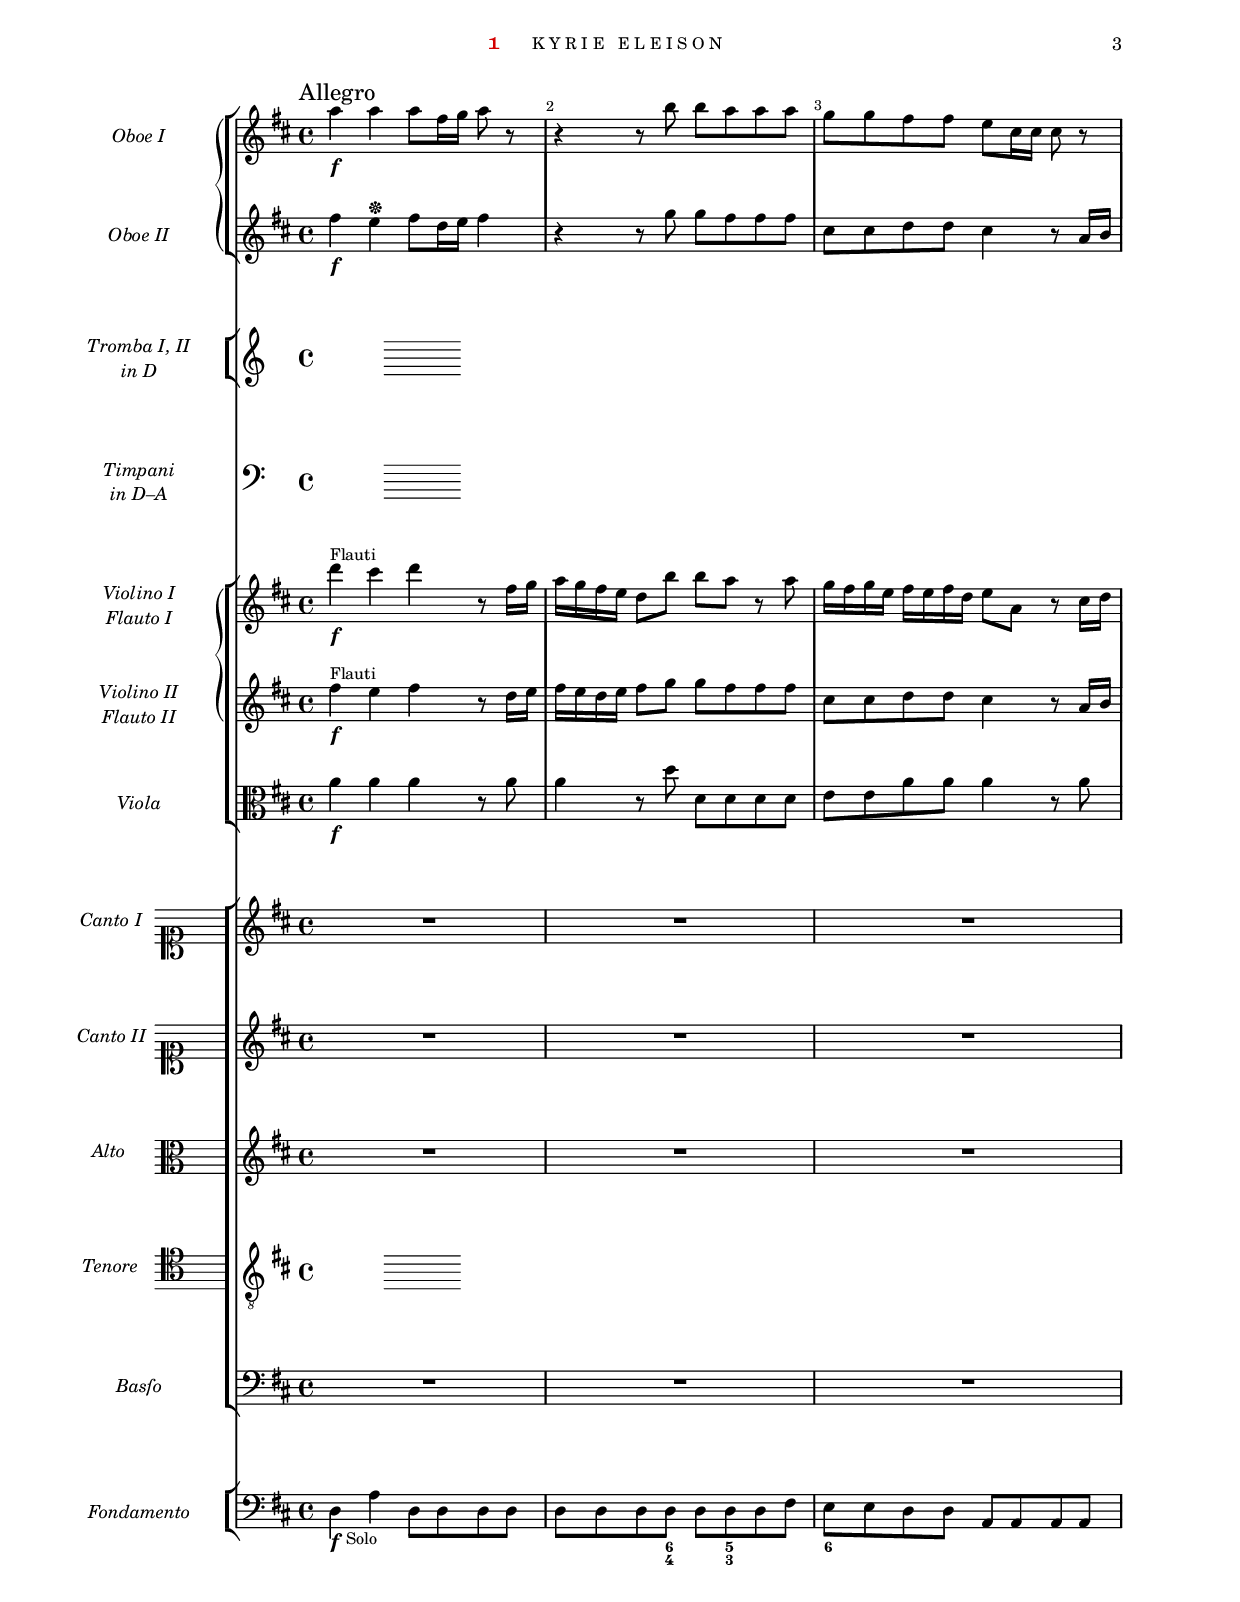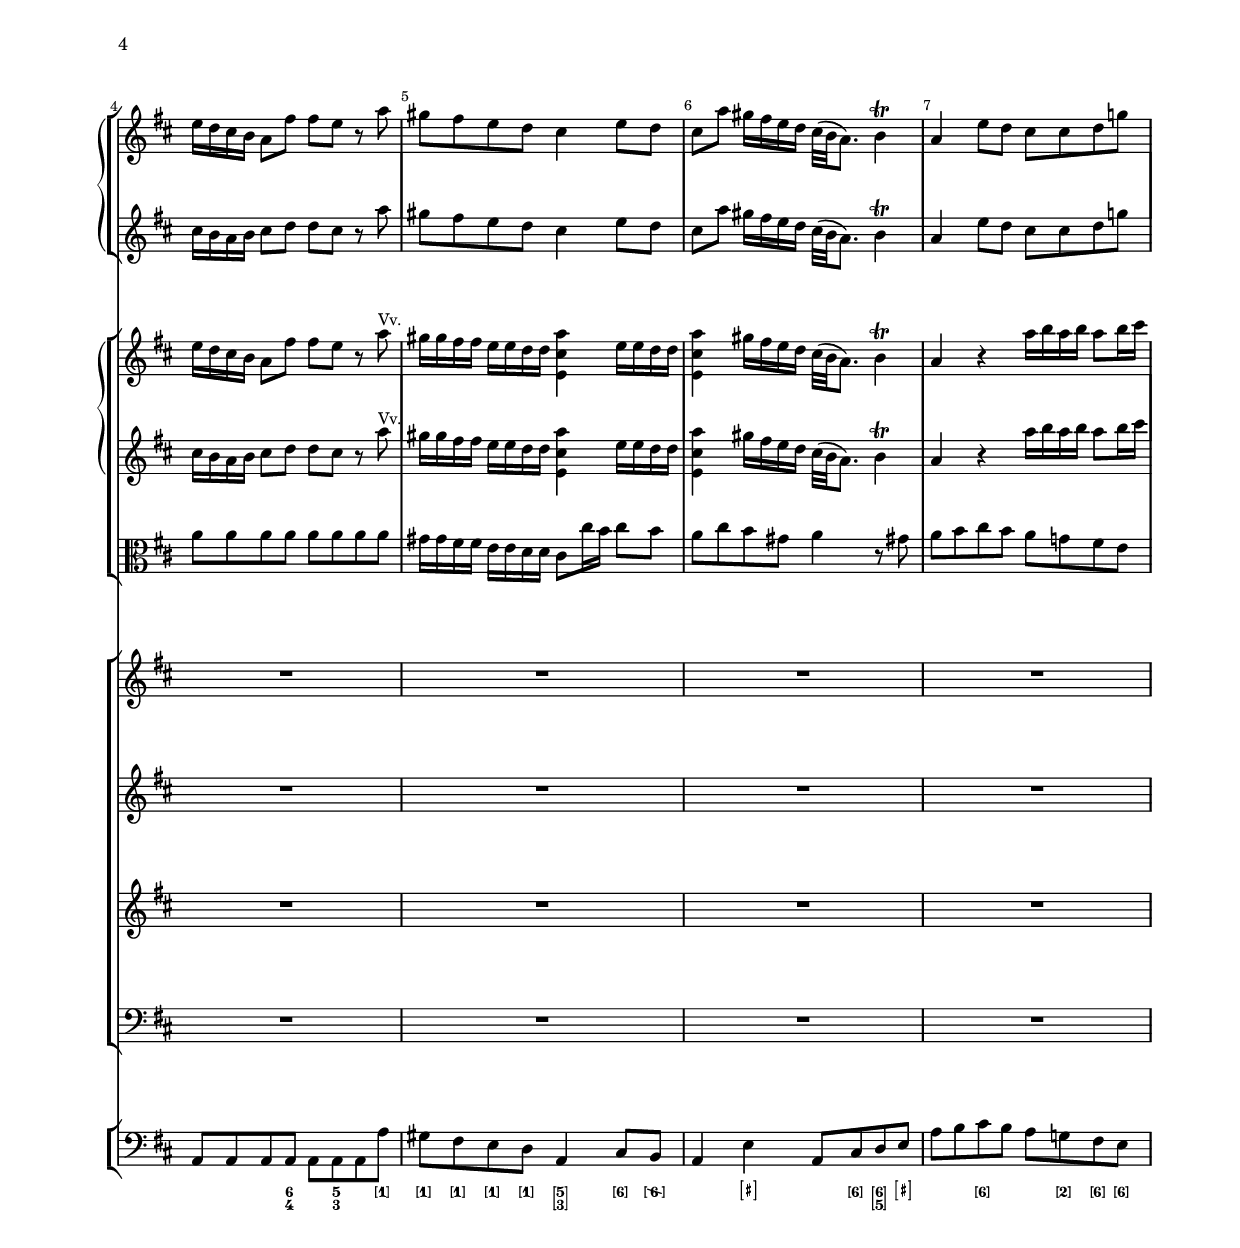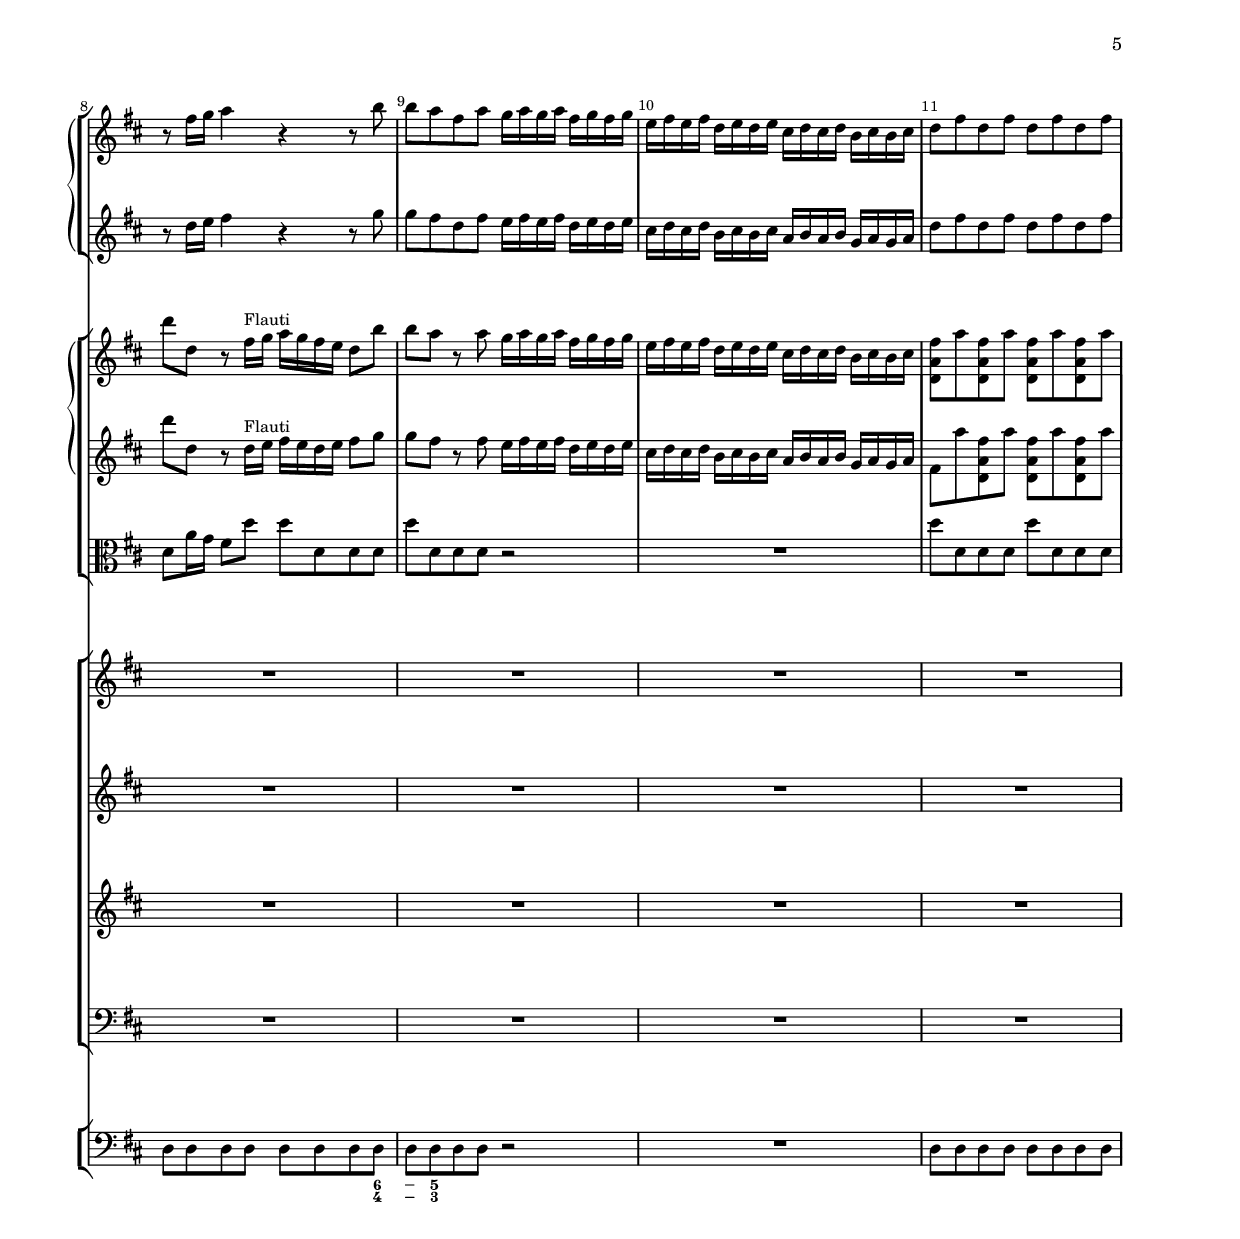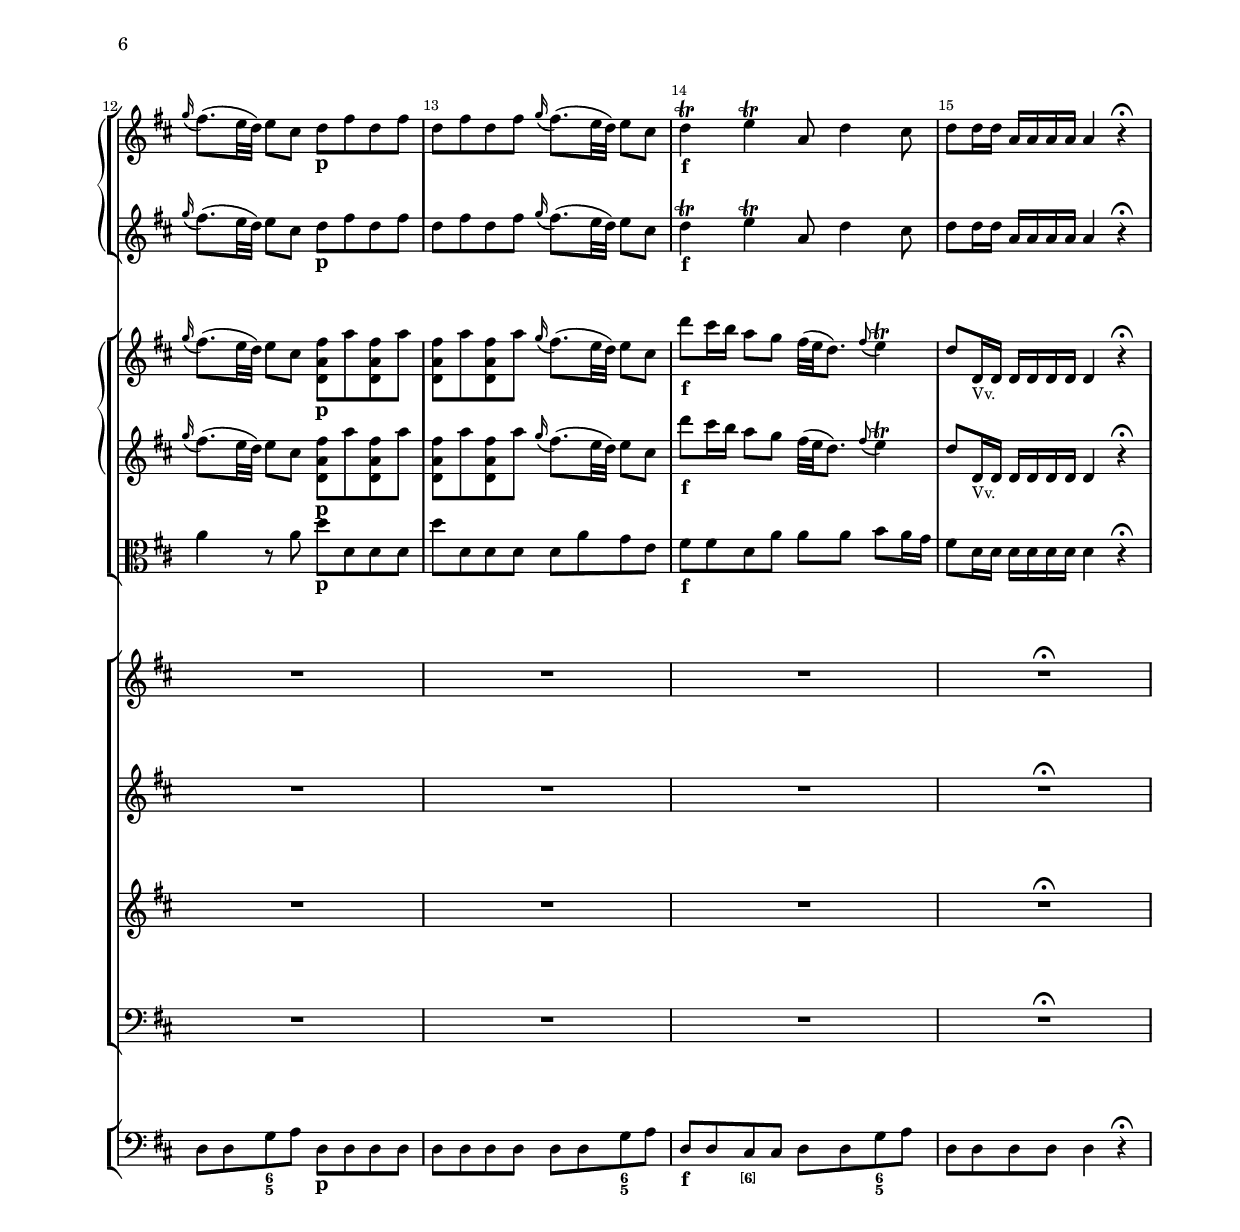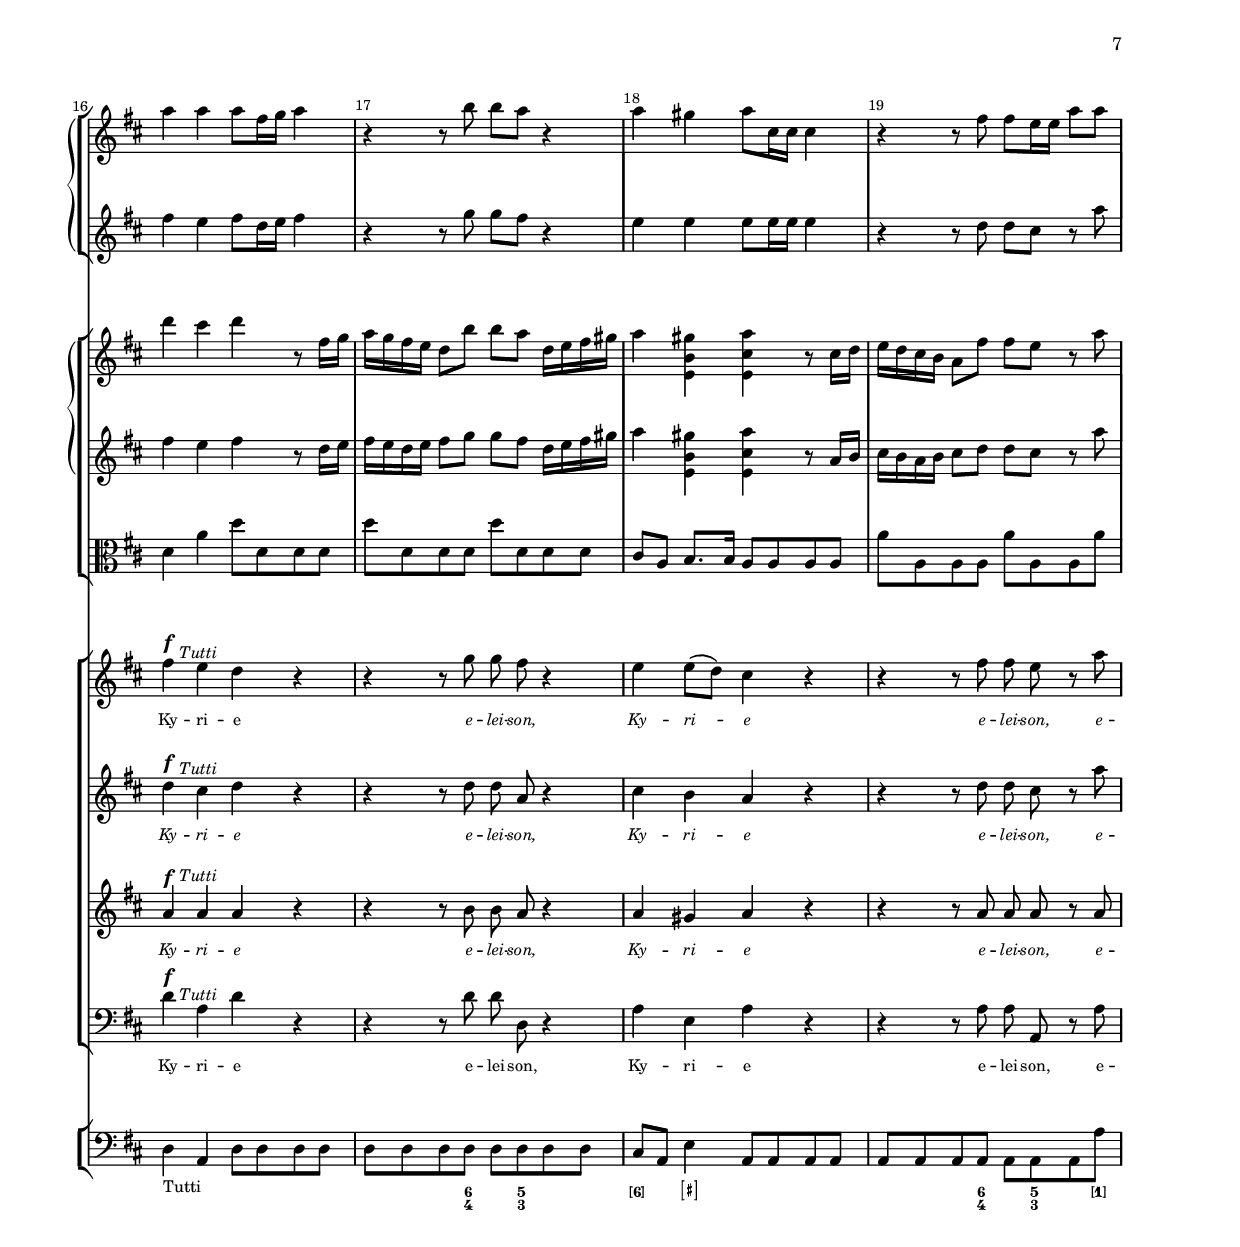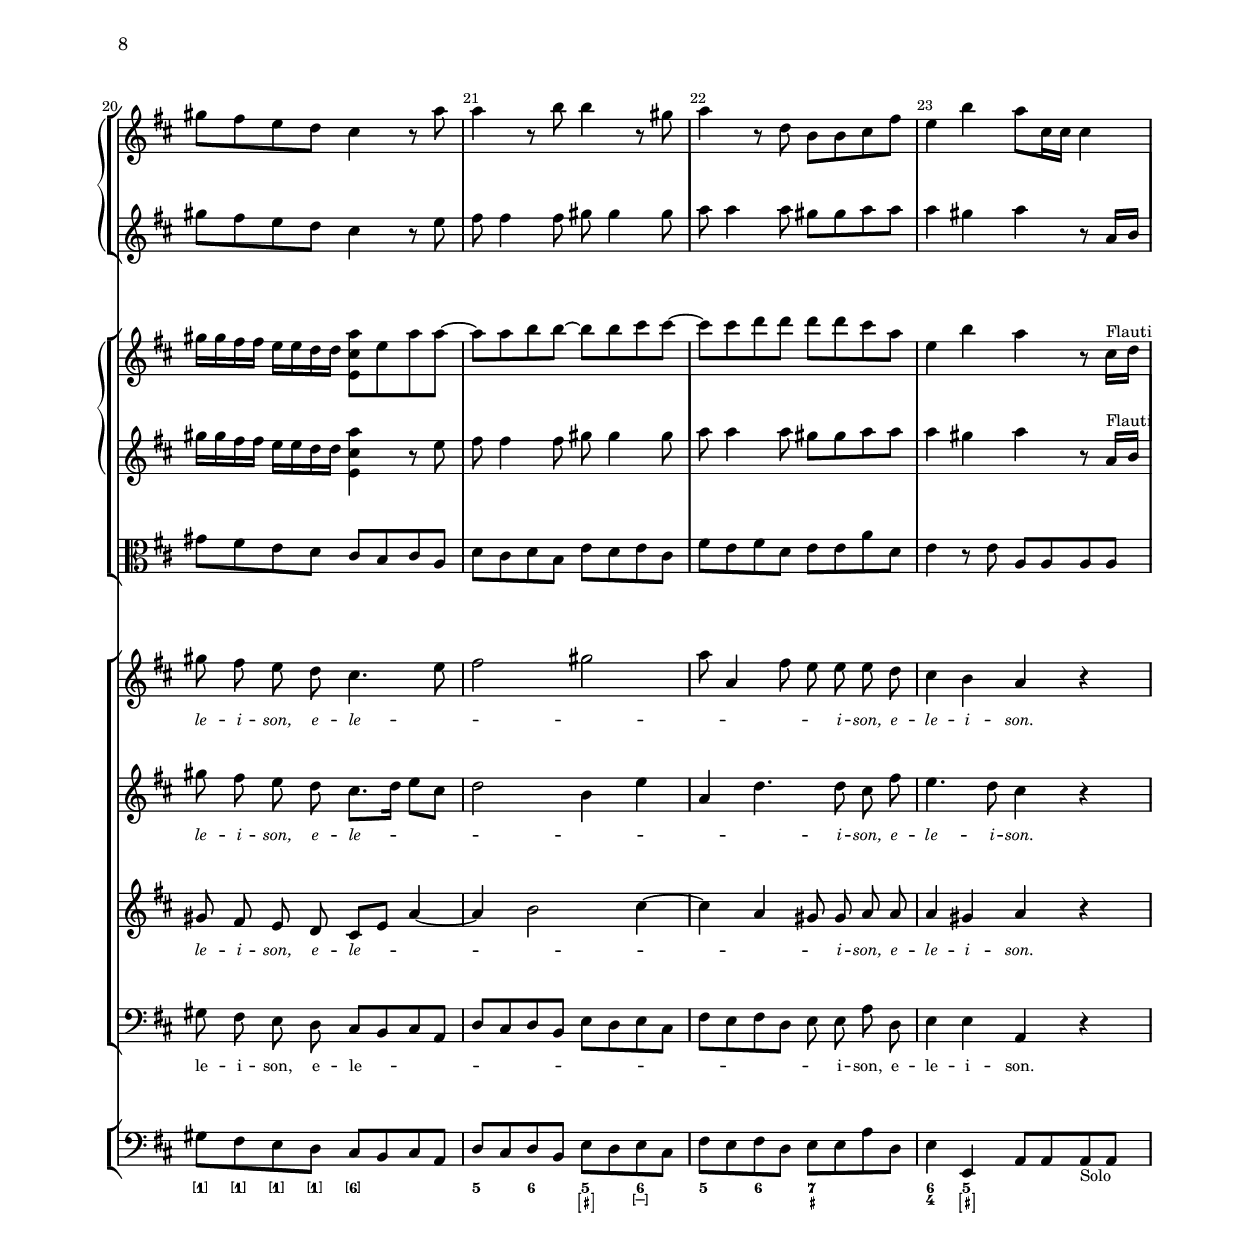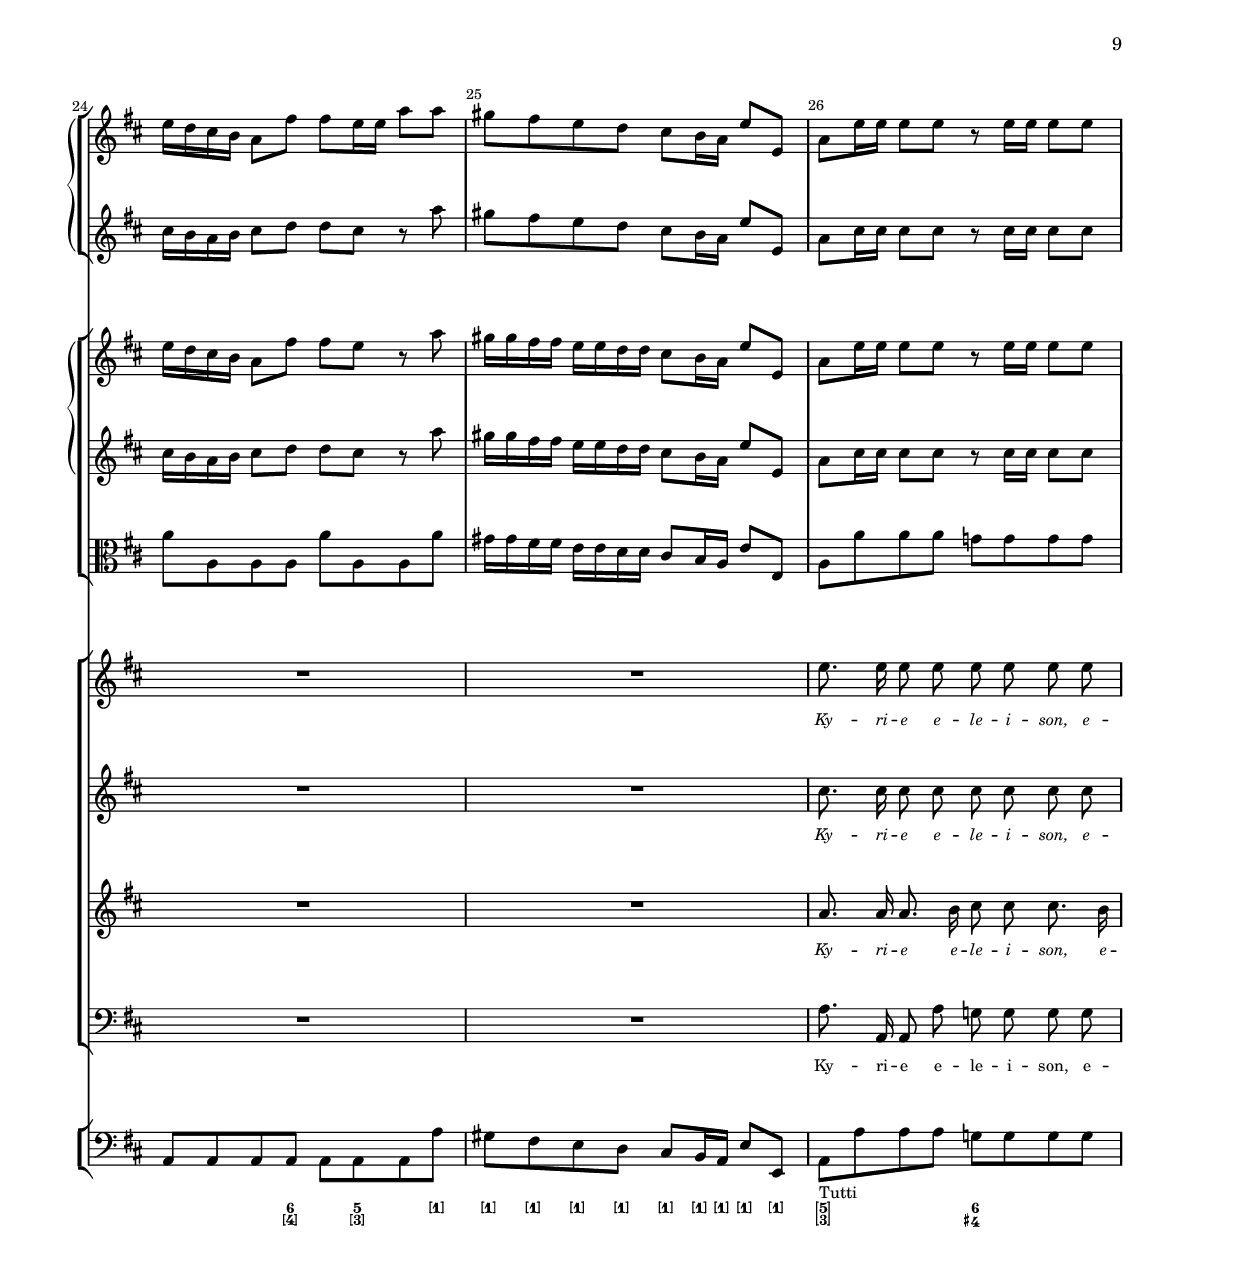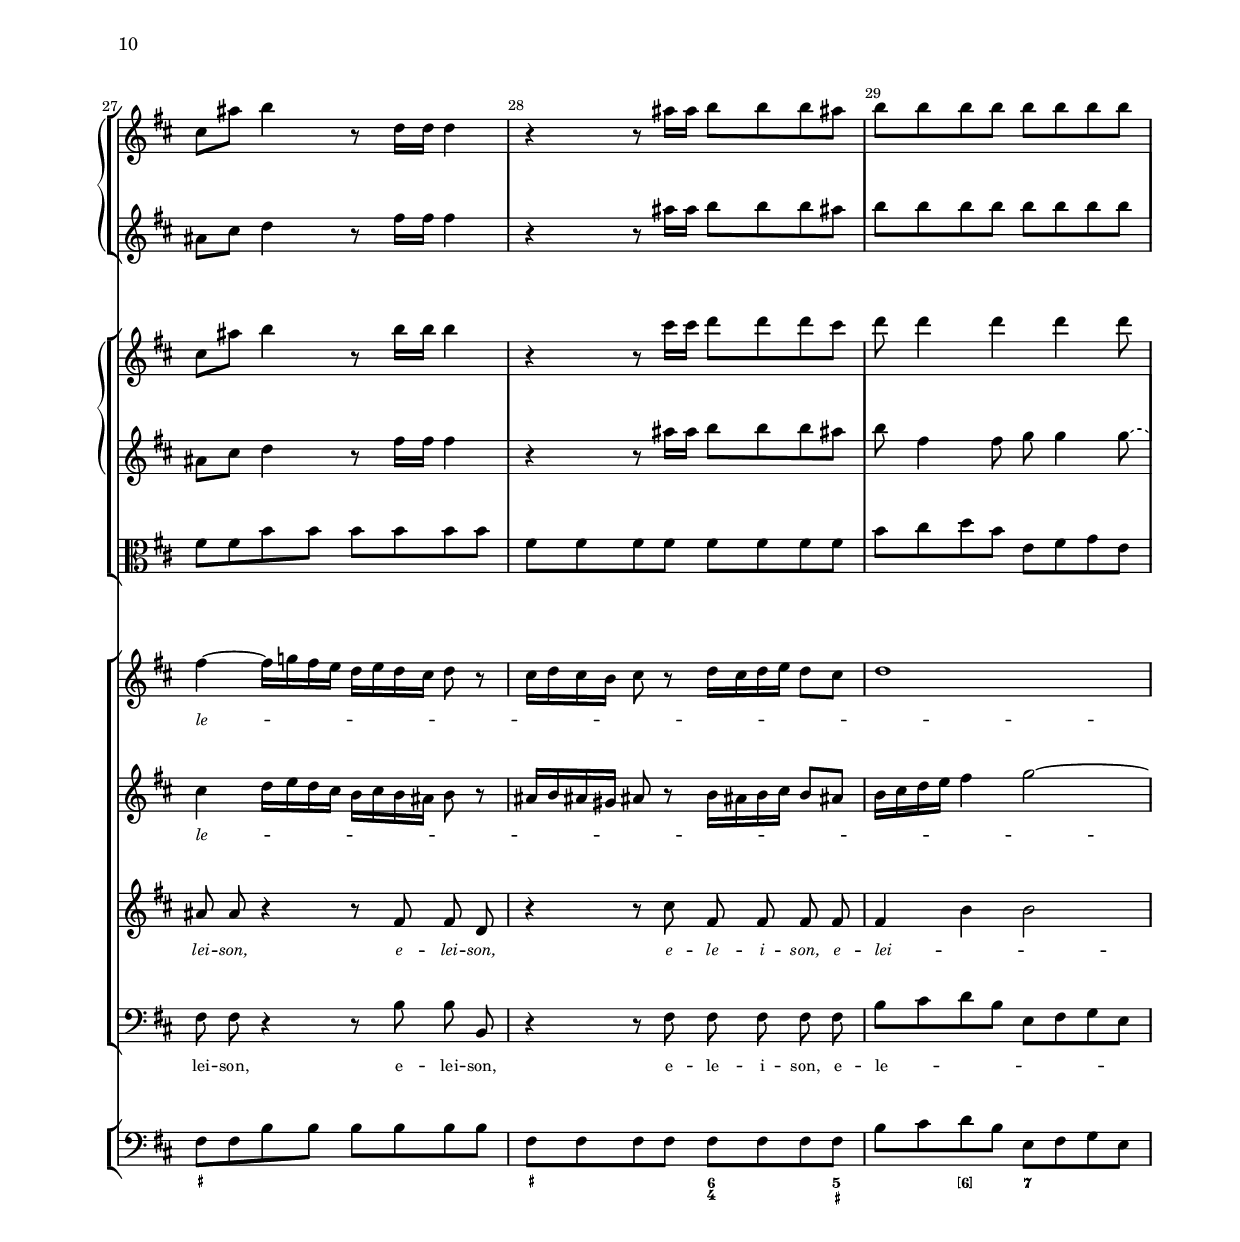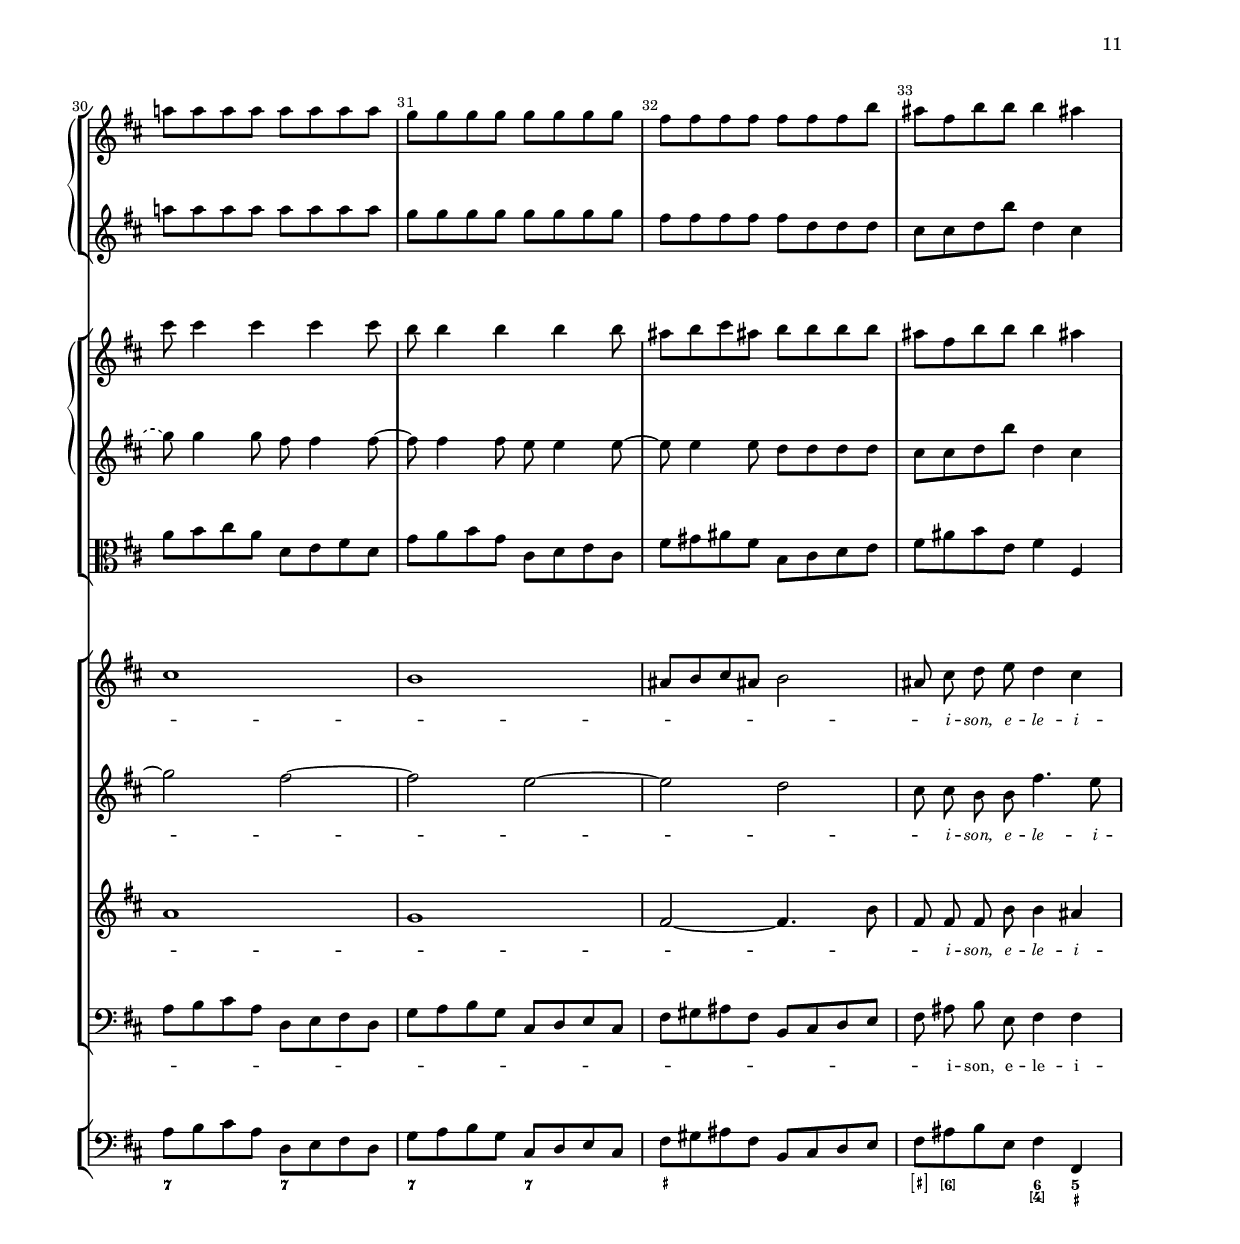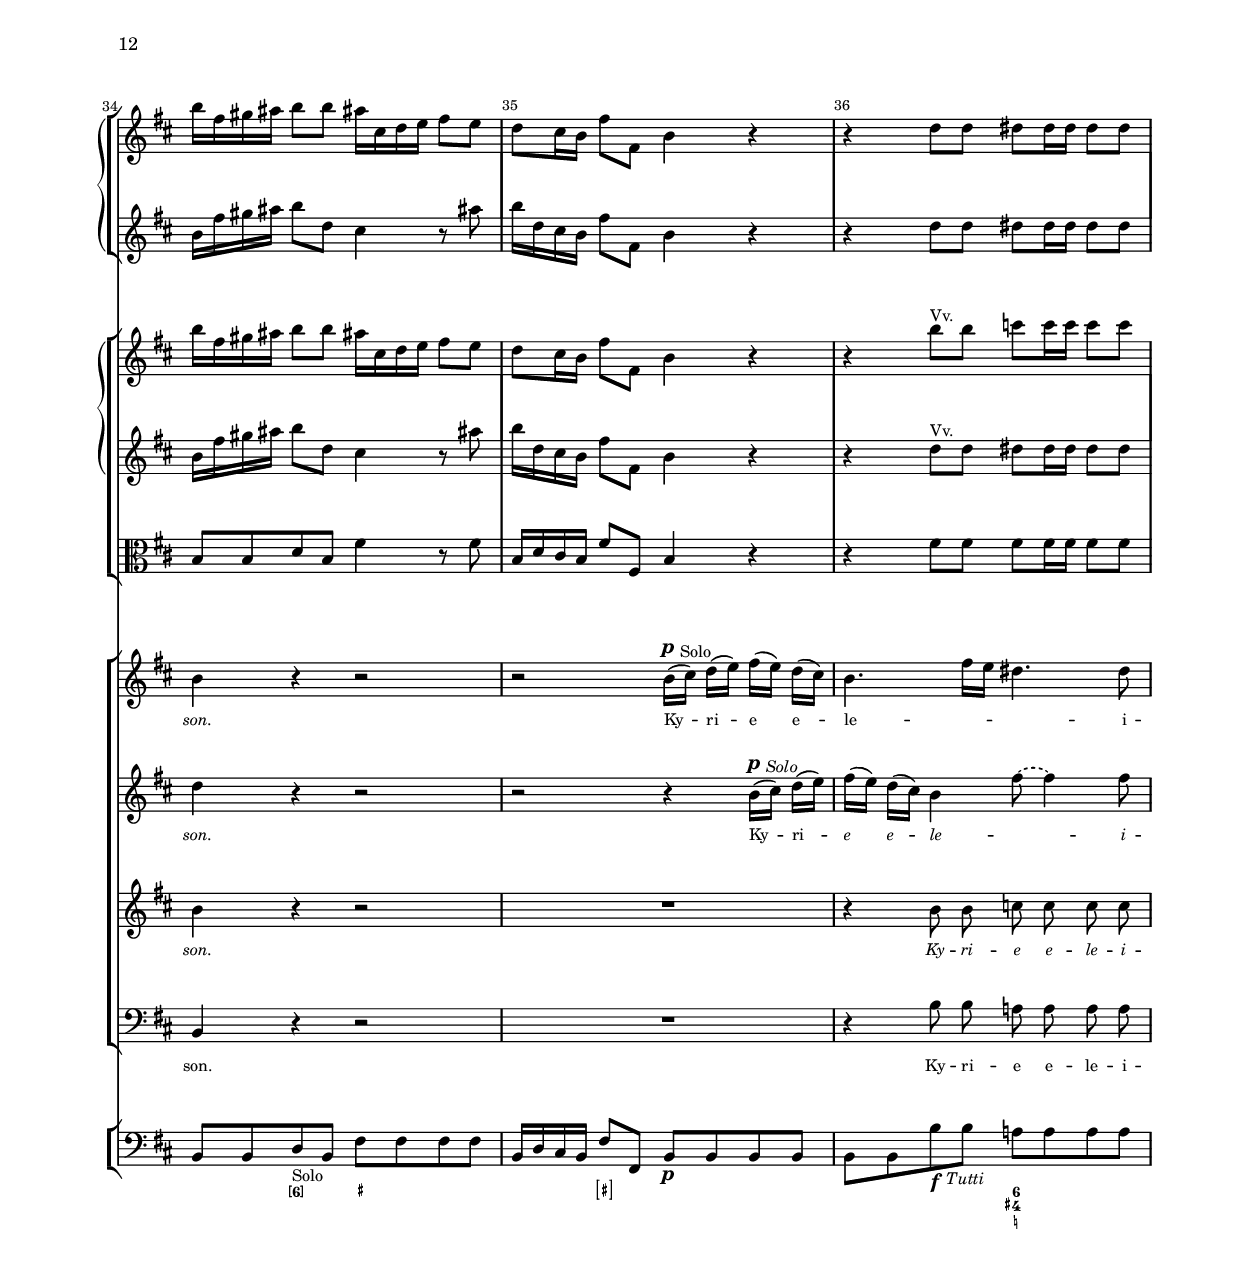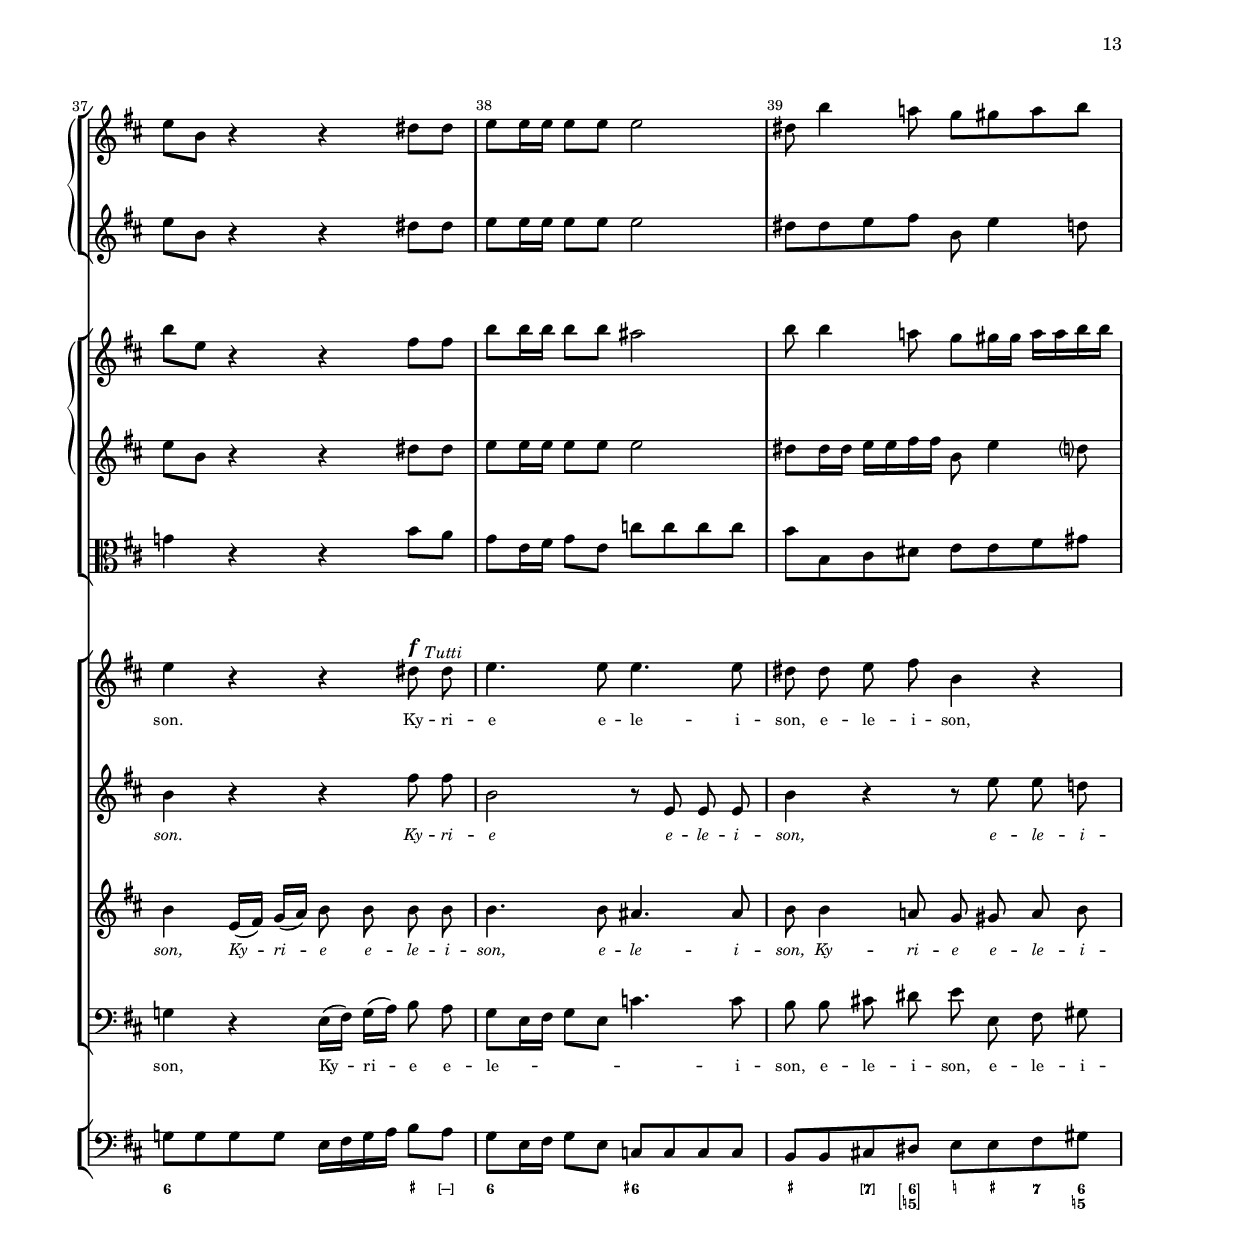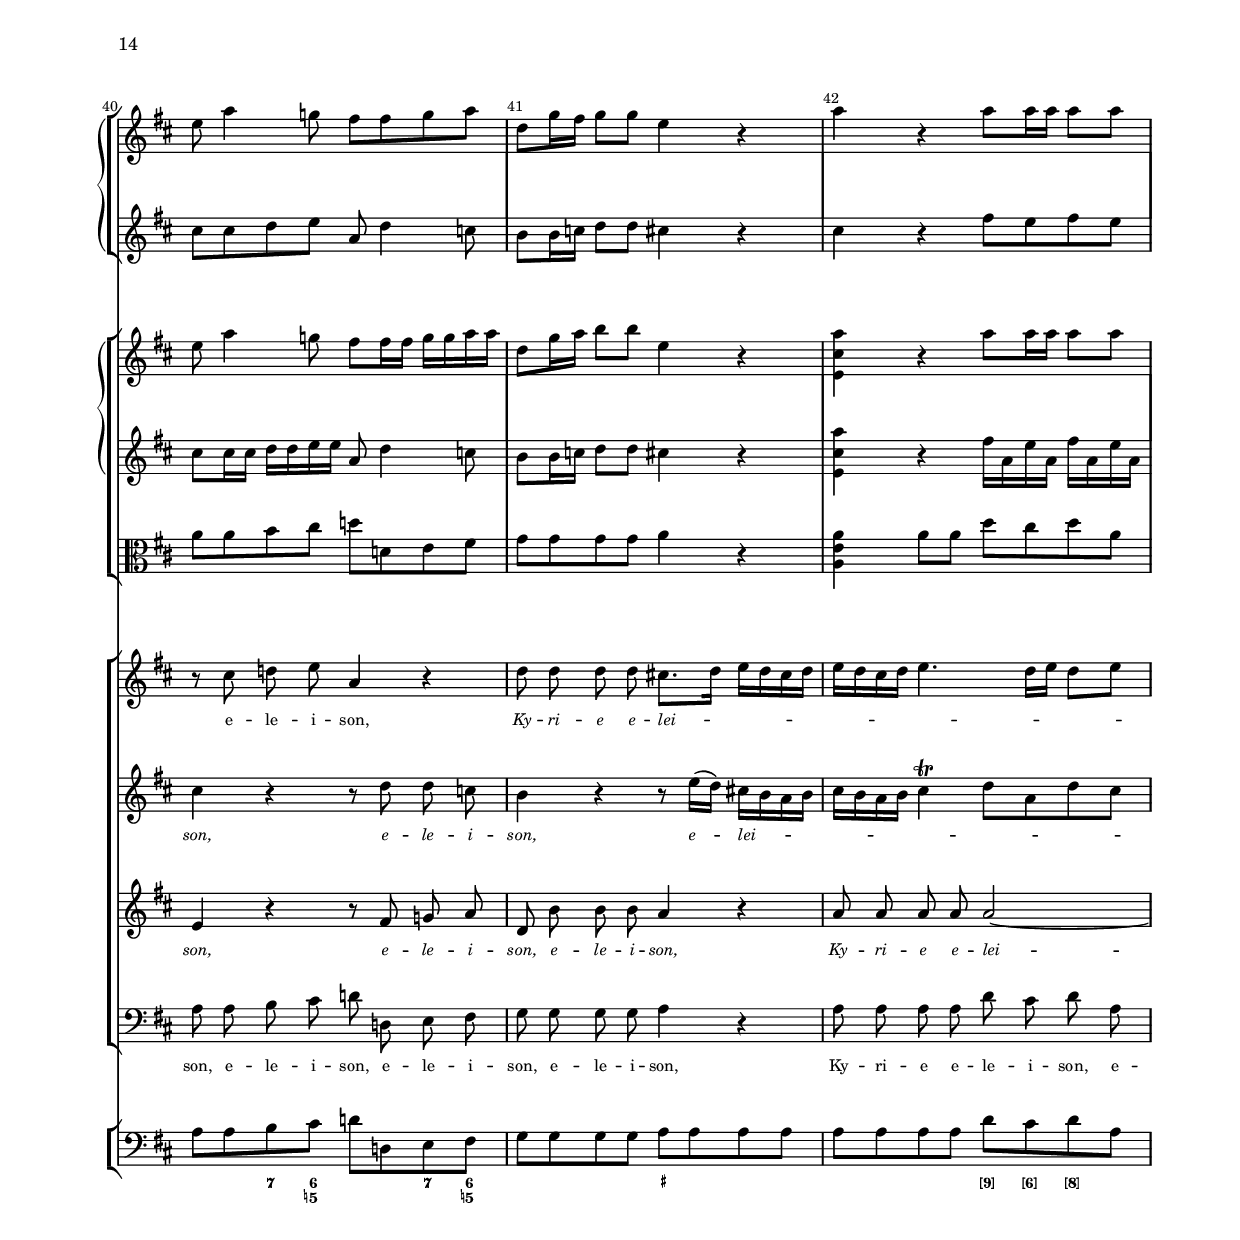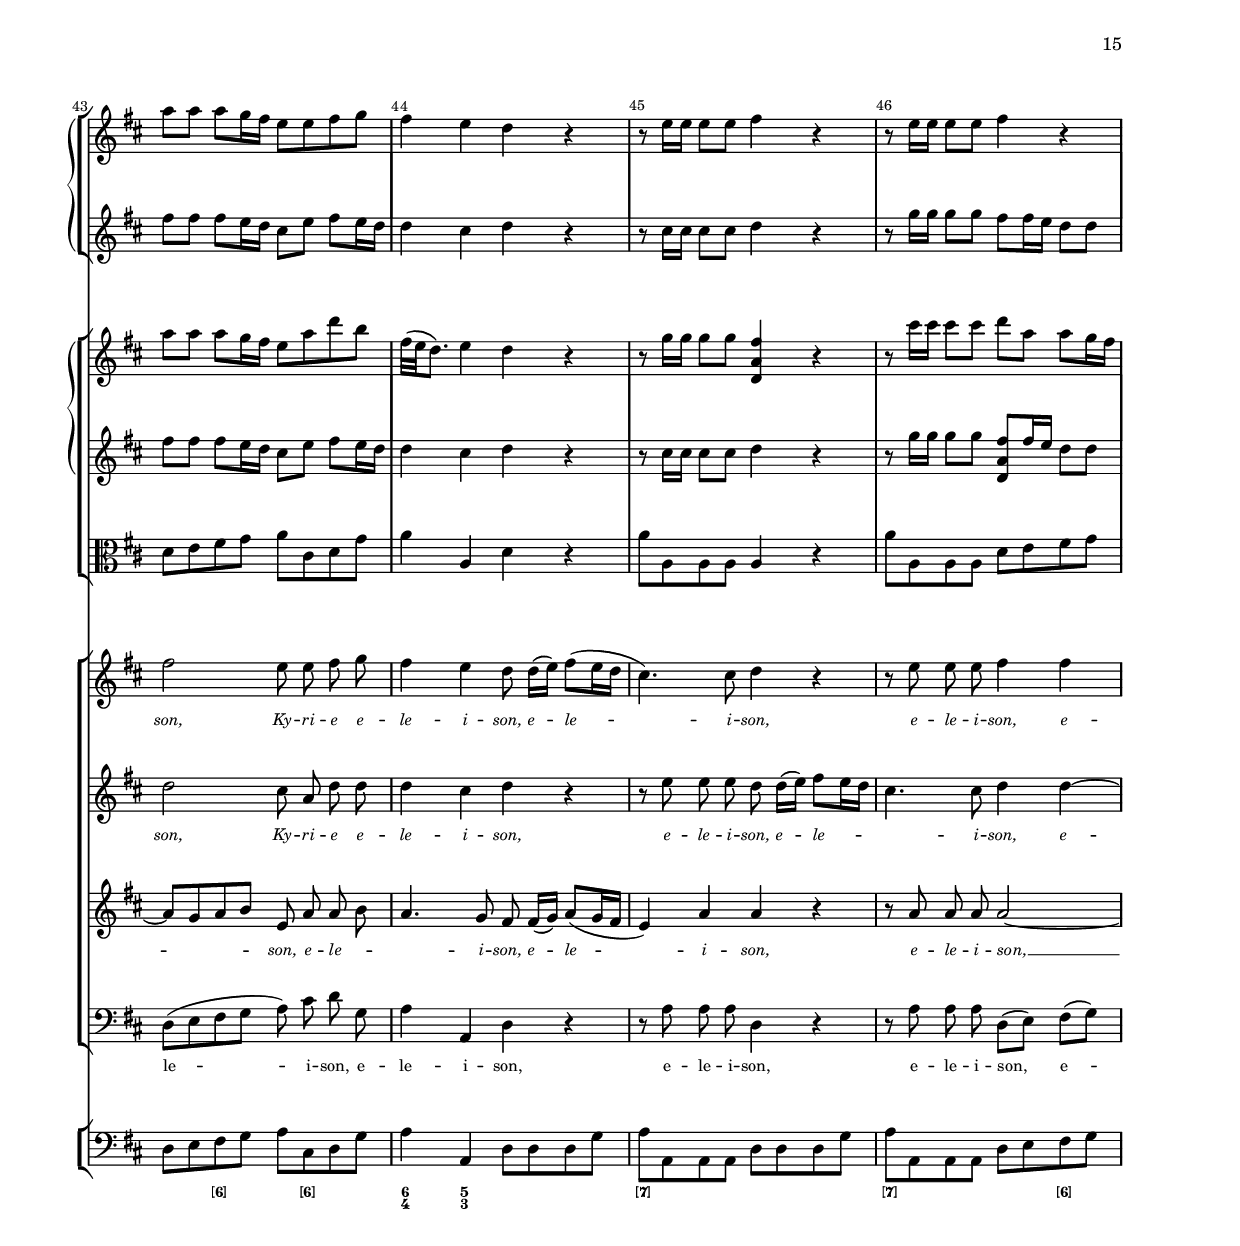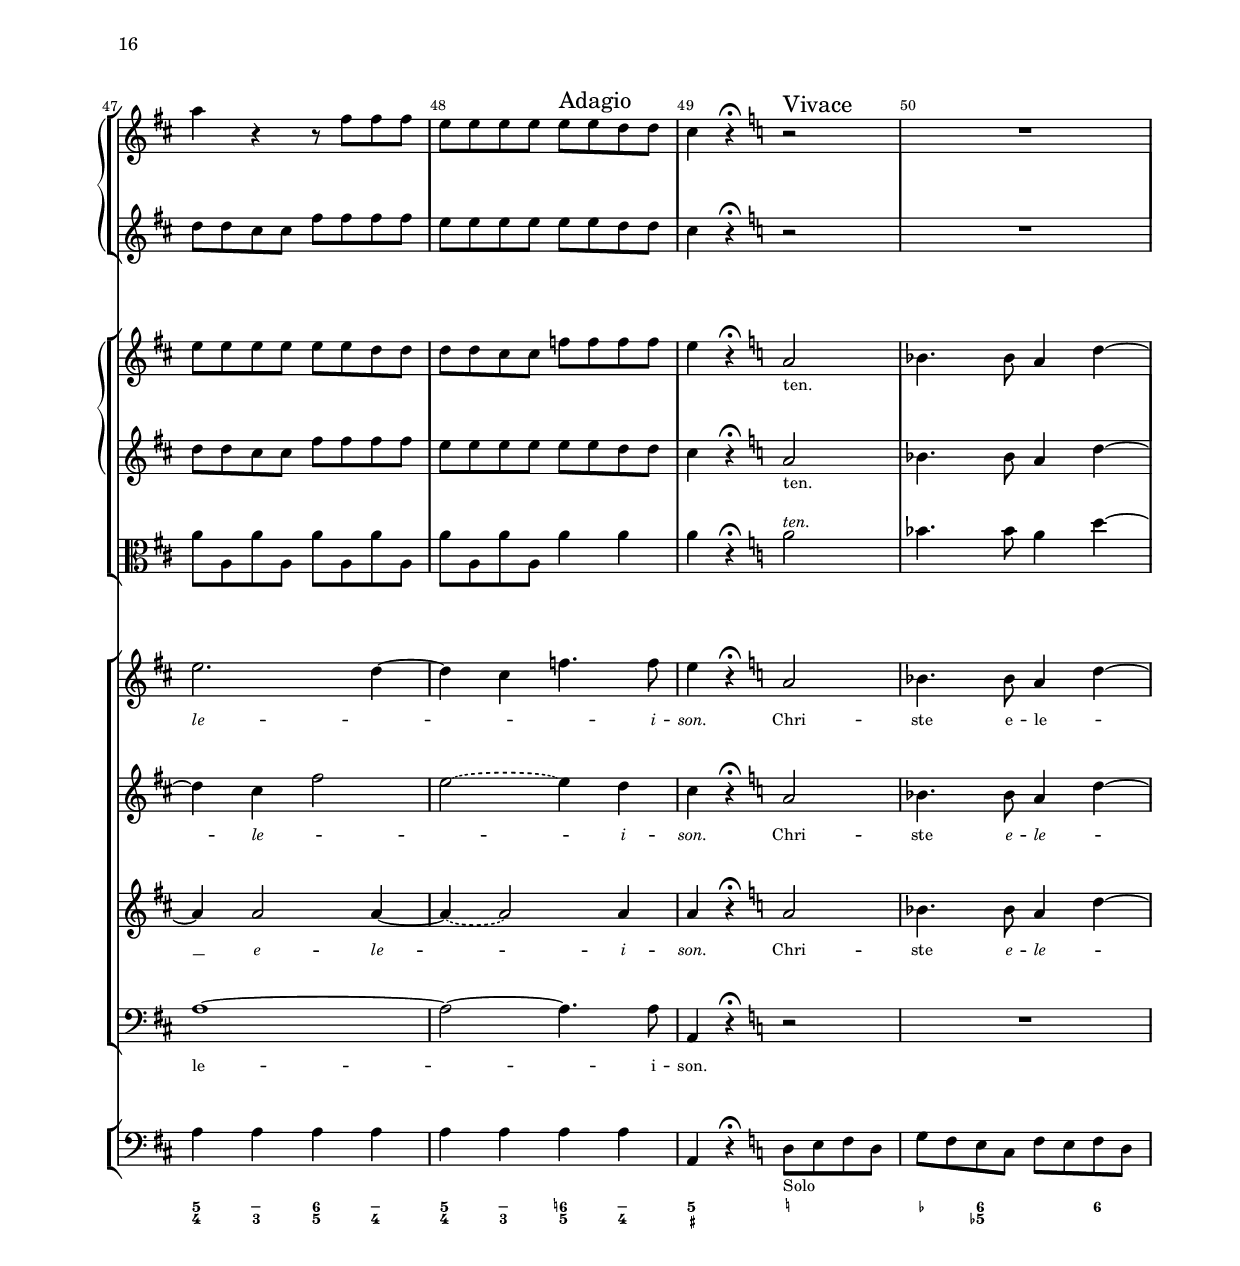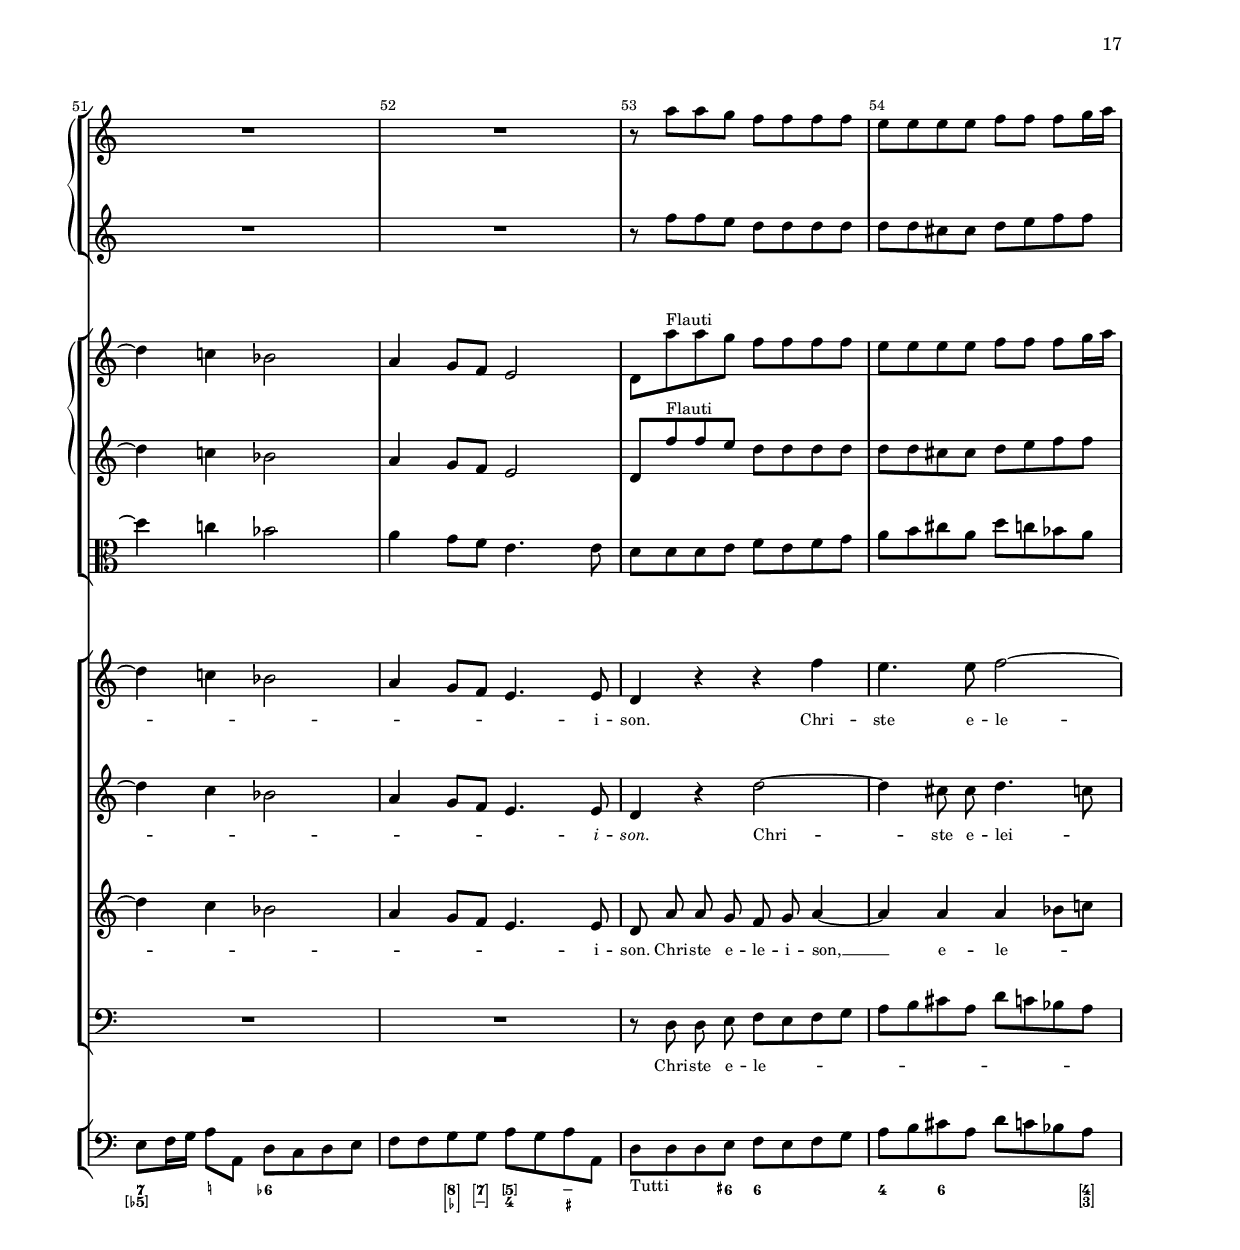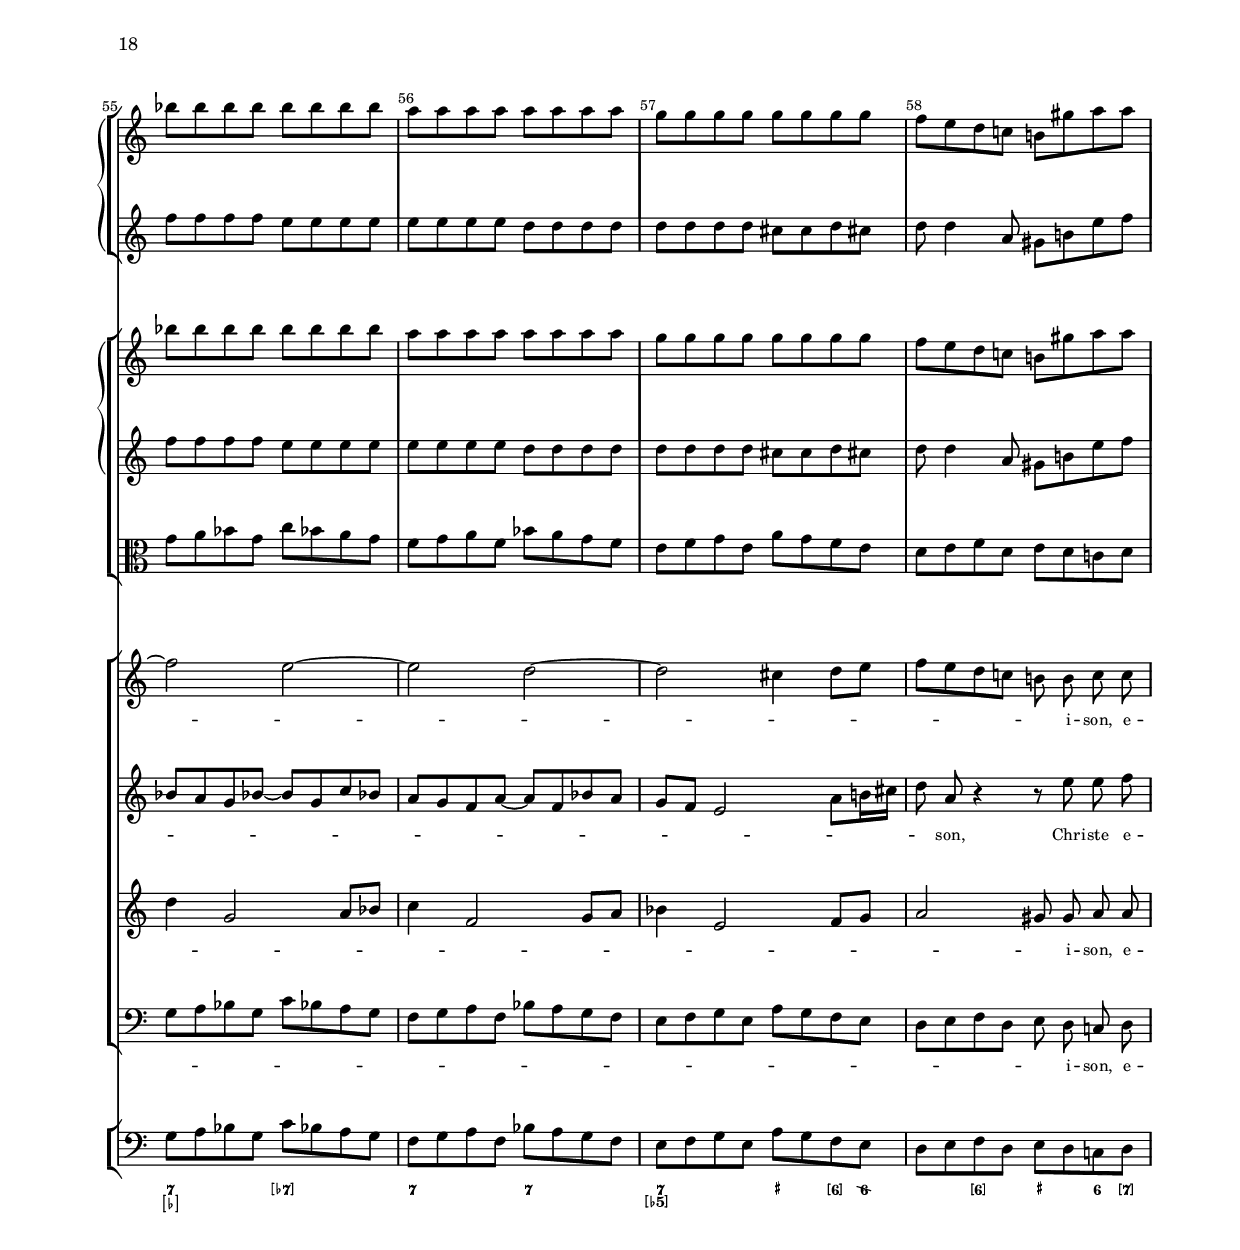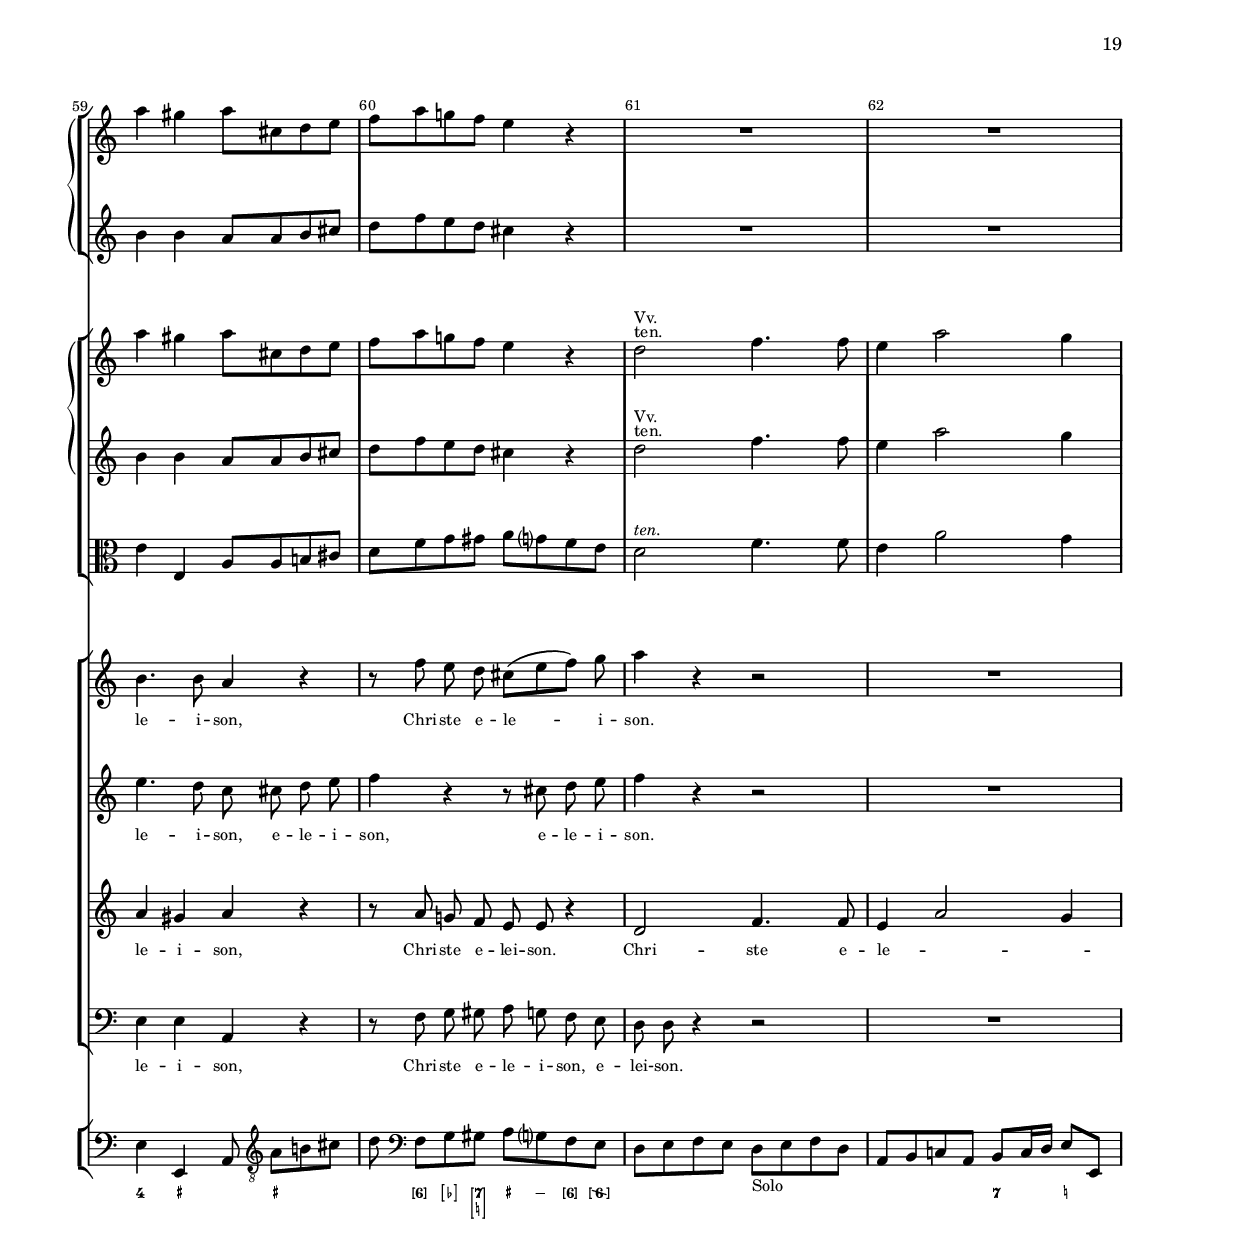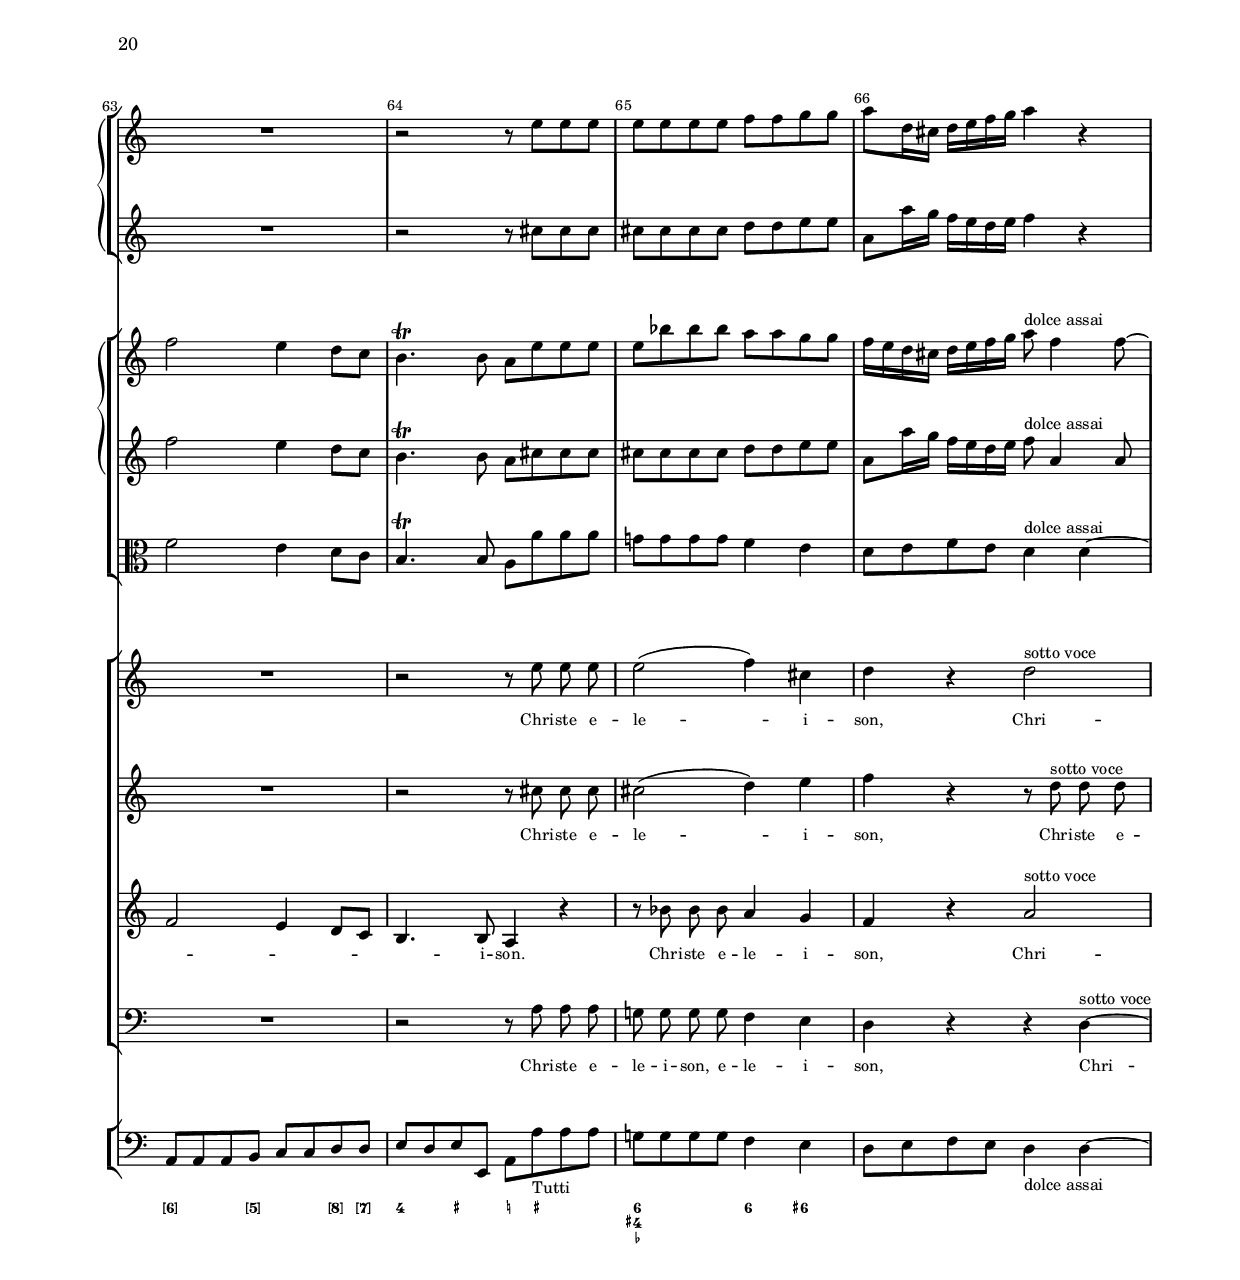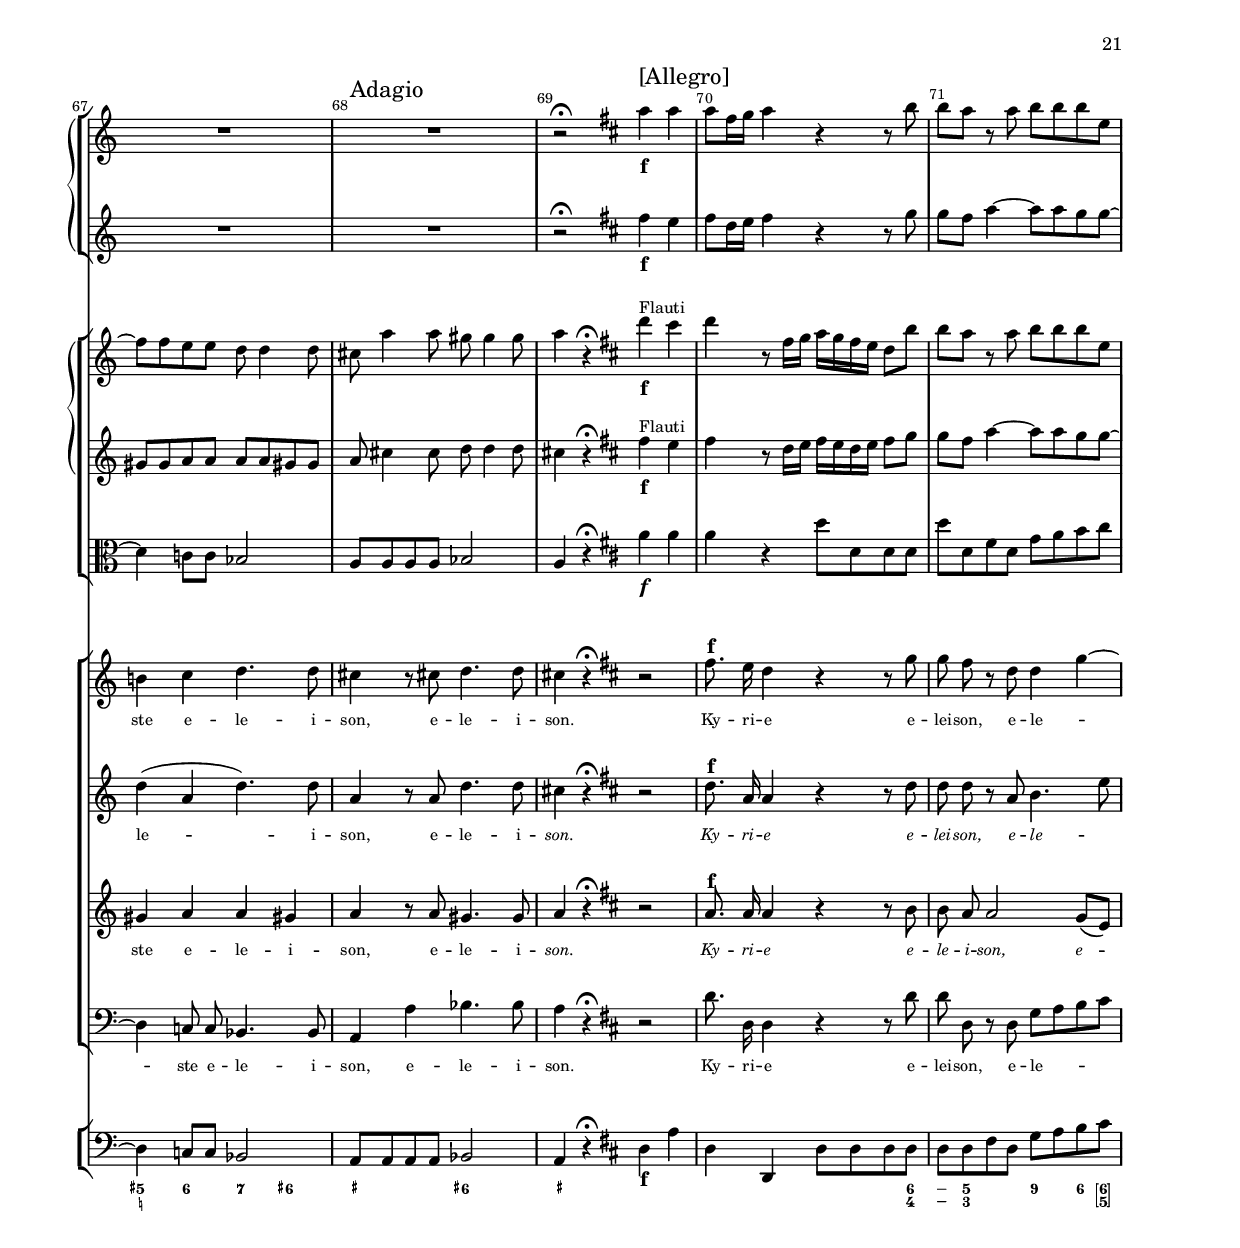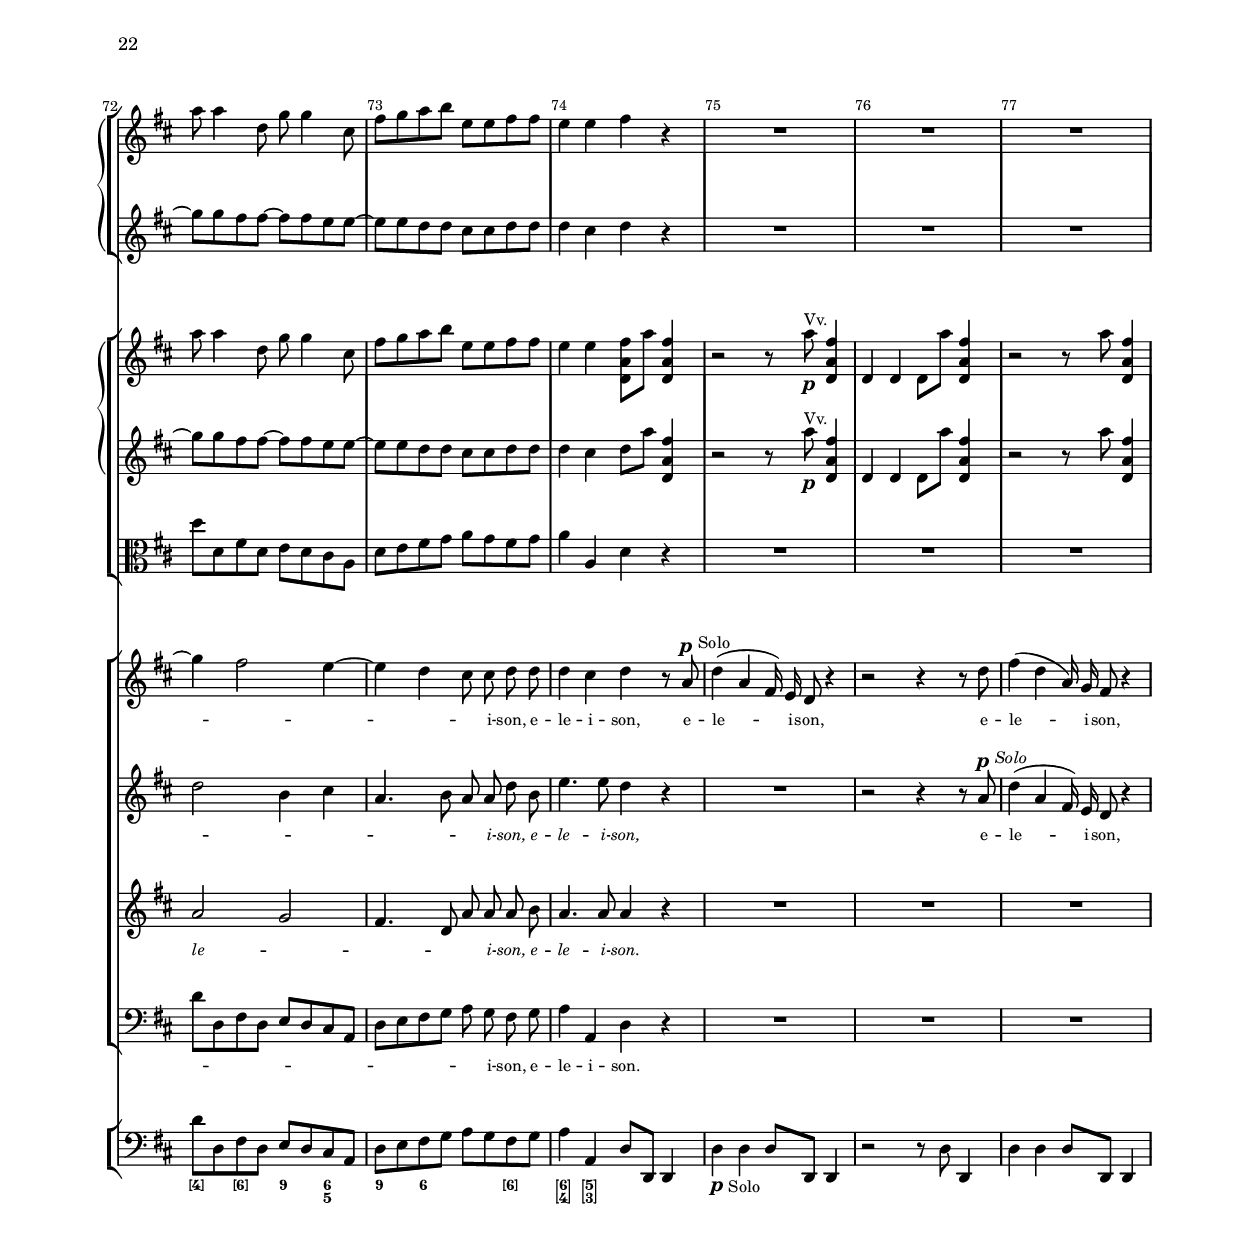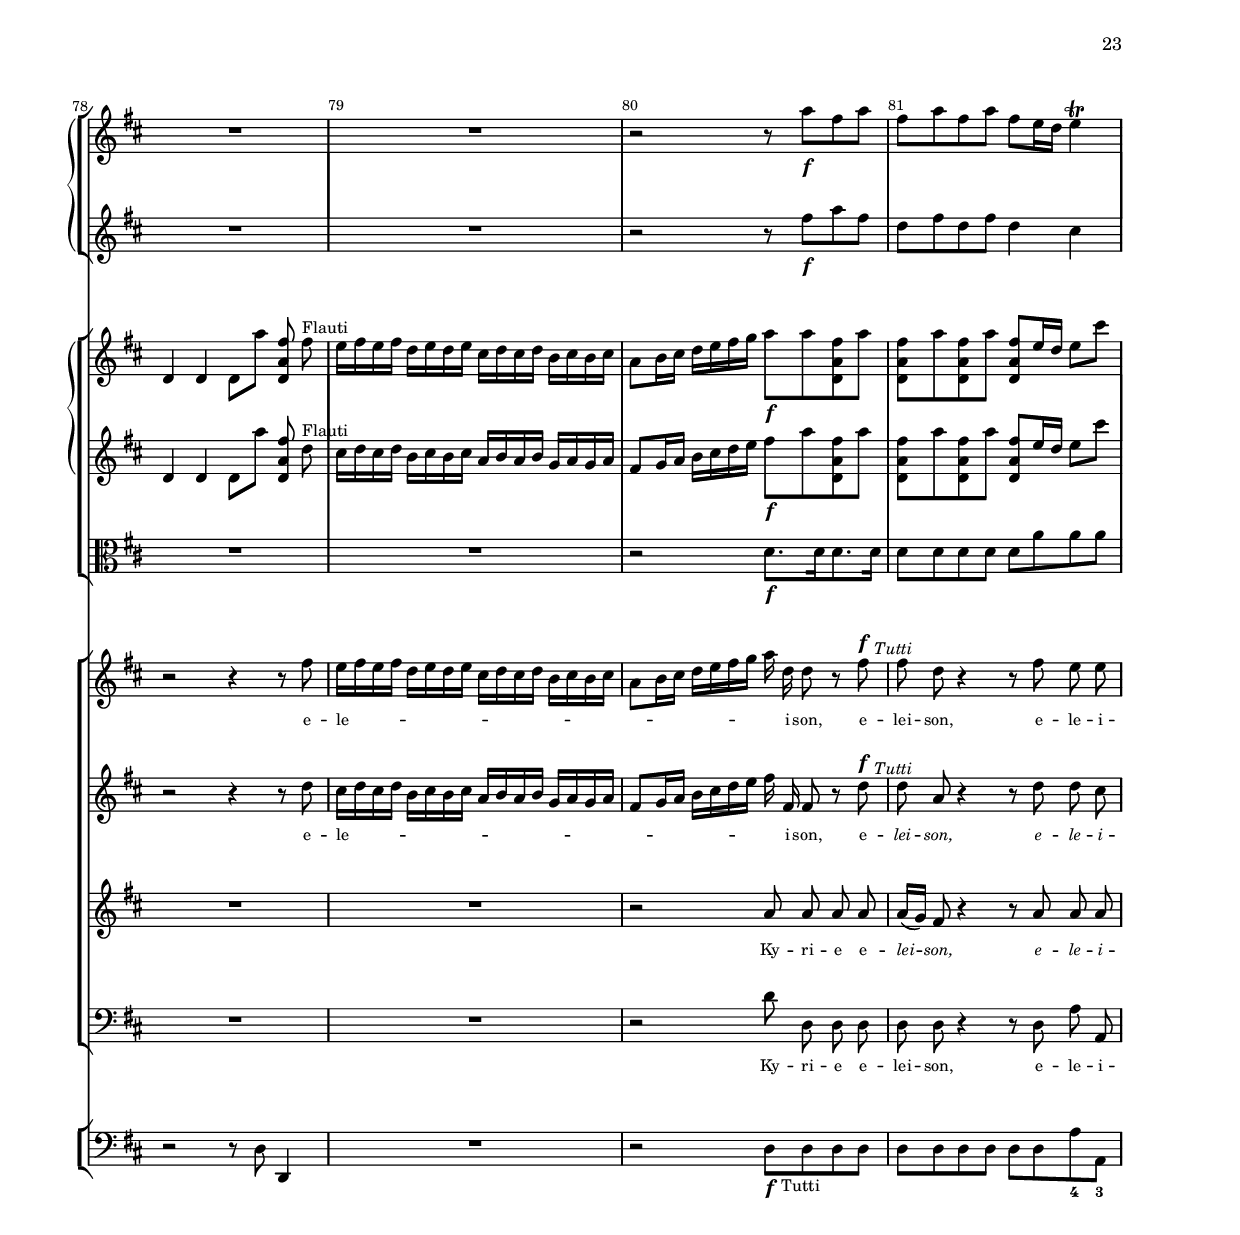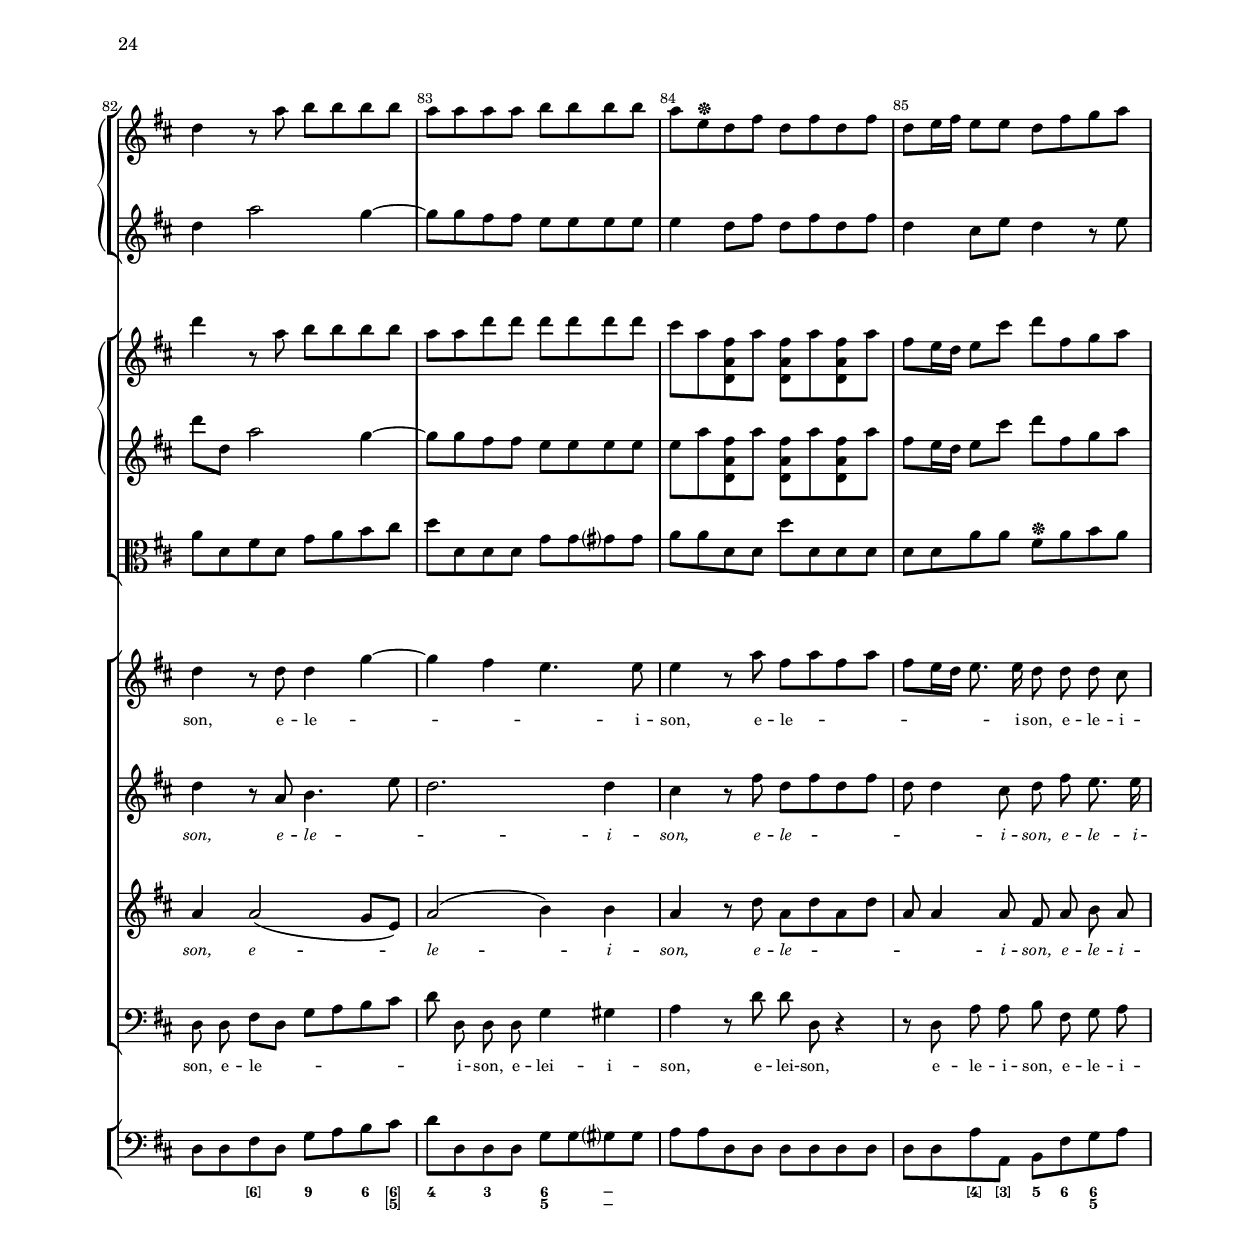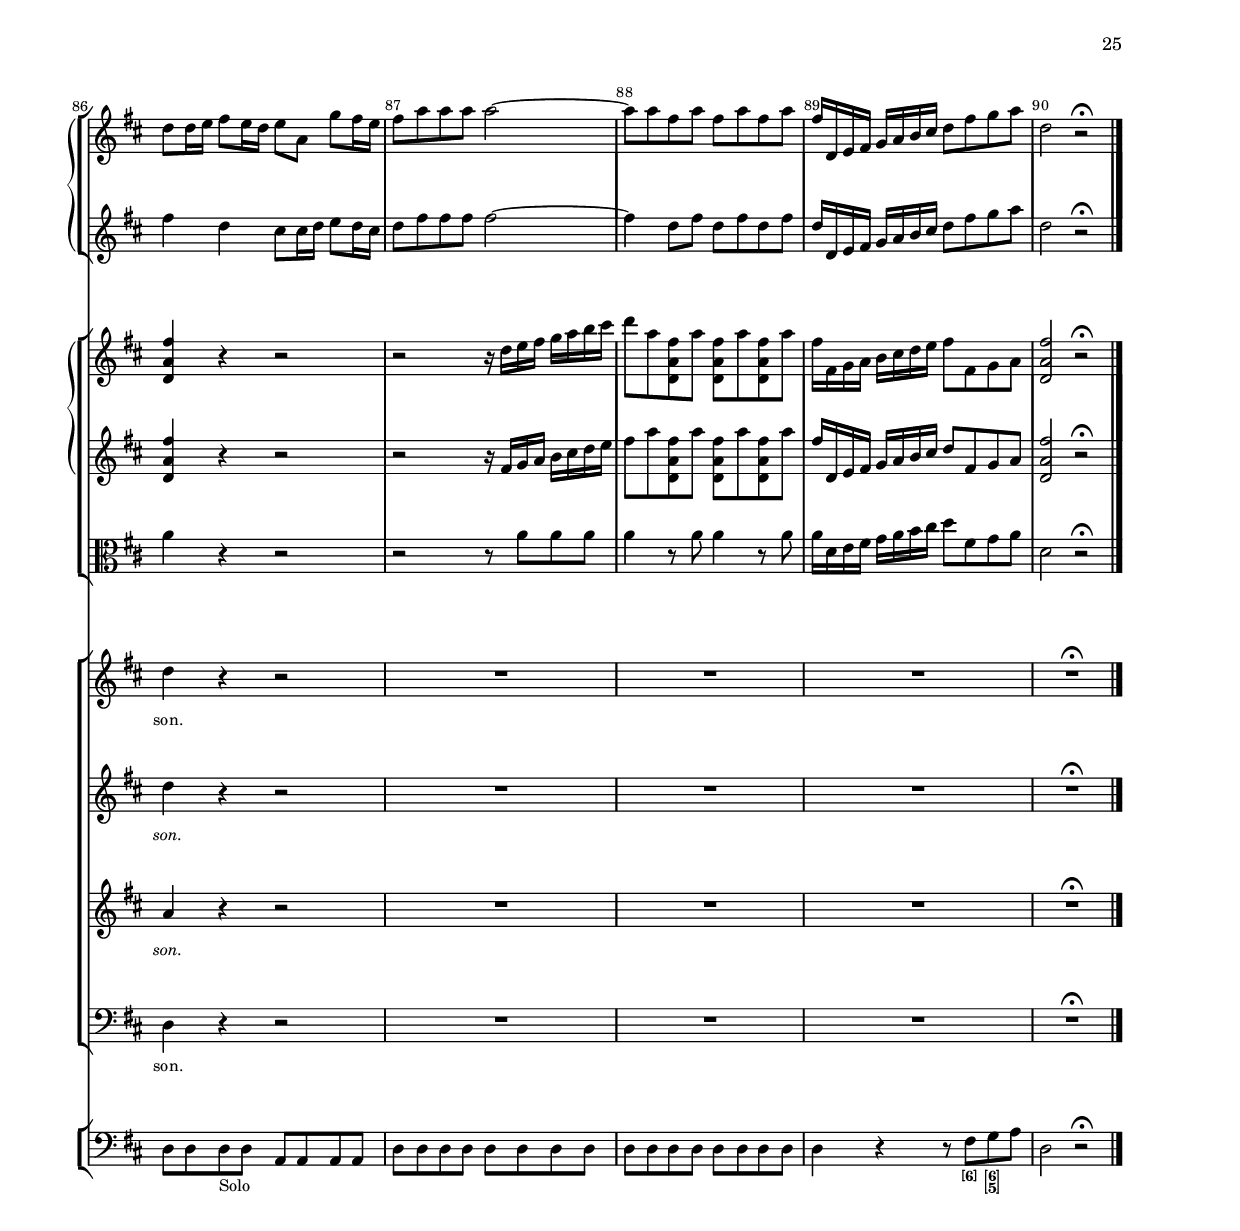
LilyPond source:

% (c) 2020 by Wolfgang Esser-Skala.
% This file is licensed under the Creative Commons Attribution-NonCommercial-ShareAlike 4.0 International License.
% To view a copy of this license, visit http://creativecommons.org/licenses/by-nc-sa/4.0/.

\version "2.18.0"

\include "../definitions.ly"

\paper { first-page-number = #1 }

#(set-global-staff-size 15.87)

\book {
	\bookpart {
		\paper { evenHeaderMarkup = {} oddHeaderMarkup = {} }
		\partTitle "1" "K Y R I E"
	}
	\bookpart {
		\paper { evenHeaderMarkup = {} oddHeaderMarkup = {} }
		\markup \null
	}
	\bookpart {
		\header {
			movement = \movementTitle "1" "K Y R I E   E L E I S O N"
		}
		\score {
			<<
				\new StaffGroup <<
					\new GrandStaff <<
						\new Staff {
							\set Staff.instrumentName = "Oboe I"
							\KyrieOboeI
						}
						\new Staff {
							\set Staff.instrumentName = "Oboe II"
							\KyrieOboeII
						}
					>>
				>>
				\new StaffGroup <<
					\new Staff <<
						\set Staff.instrumentName = \markup { \center-column { "Tromba I, II" "in D" } }
						\partcombine \KyrieTrombaI \KyrieTrombaII
					>>
				>>
				\new Staff {
					\set Staff.instrumentName = \markup { \center-column { "Timpani" "in D–A" } }
					\KyrieTimpani
				}
				\new StaffGroup <<
					\new GrandStaff \with { \violinGroupDistance } <<
						\new Staff {
							\set Staff.instrumentName = \markup { \center-column { "Violino I" "Flauto I" } }
							\KyrieViolinoI
						}
						\new Staff {
							\set Staff.instrumentName = \markup { \center-column { "Violino II" "Flauto II" } }
							\KyrieViolinoII
						}
					>>
					\new Staff {
						\set Staff.instrumentName = "Viola"
						\KyrieViola
					}
				>>
				\new ChoirStaff <<
					\new Staff {
						\set Staff.instrumentName = \SopranoIIncipit
						\override Staff.InstrumentName.self-alignment-Y = ##f
						\override Staff.InstrumentName.self-alignment-X = #RIGHT
						\new Voice = "SopranoI" { \dynamicUp \KyrieSopranoINotes }
					}
					\new Lyrics \lyricsto SopranoI \KyrieSopranoILyrics
					
					\new Staff {
						\set Staff.instrumentName = \SopranoIIIncipit
						\override Staff.InstrumentName.self-alignment-Y = ##f
						\override Staff.InstrumentName.self-alignment-X = #RIGHT
						\new Voice = "SopranoII" { \dynamicUp \KyrieSopranoIINotes }
					}
					\new Lyrics \lyricsto SopranoII \KyrieSopranoIILyrics
					
					\new Staff {
						\set Staff.instrumentName = \AltoIncipit
						\override Staff.InstrumentName.self-alignment-Y = ##f
						\override Staff.InstrumentName.self-alignment-X = #RIGHT
						\new Voice = "Alto" { \dynamicUp \KyrieAltoNotes }
					}
					\new Lyrics \lyricsto Alto \KyrieAltoLyrics
					
					\new Staff {
						\set Staff.instrumentName = \TenoreIncipit
						\override Staff.InstrumentName.self-alignment-Y = ##f
						\override Staff.InstrumentName.self-alignment-X = #RIGHT
						\new Voice = "Tenore" { \dynamicUp \KyrieTenoreNotes }
					}
					\new Lyrics \lyricsto Tenore \KyrieTenoreLyrics
					
					\new Staff {
						\set Staff.instrumentName = "Basſo"
						\new Voice = "Basso" { \dynamicUp \KyrieBassoNotes }
					}
					\new Lyrics \lyricsto Basso \KyrieBassoLyrics
				>>
				\new StaffGroup <<
					\new Staff {
						\set Staff.instrumentName = "Fondamento"
						\KyrieOrgano
					}
				>>
				\new FiguredBass { \KyrieBassFigures }
			>>
			\layout { }
			\midi { \tempo 4 = 100 }
		}
	}
}